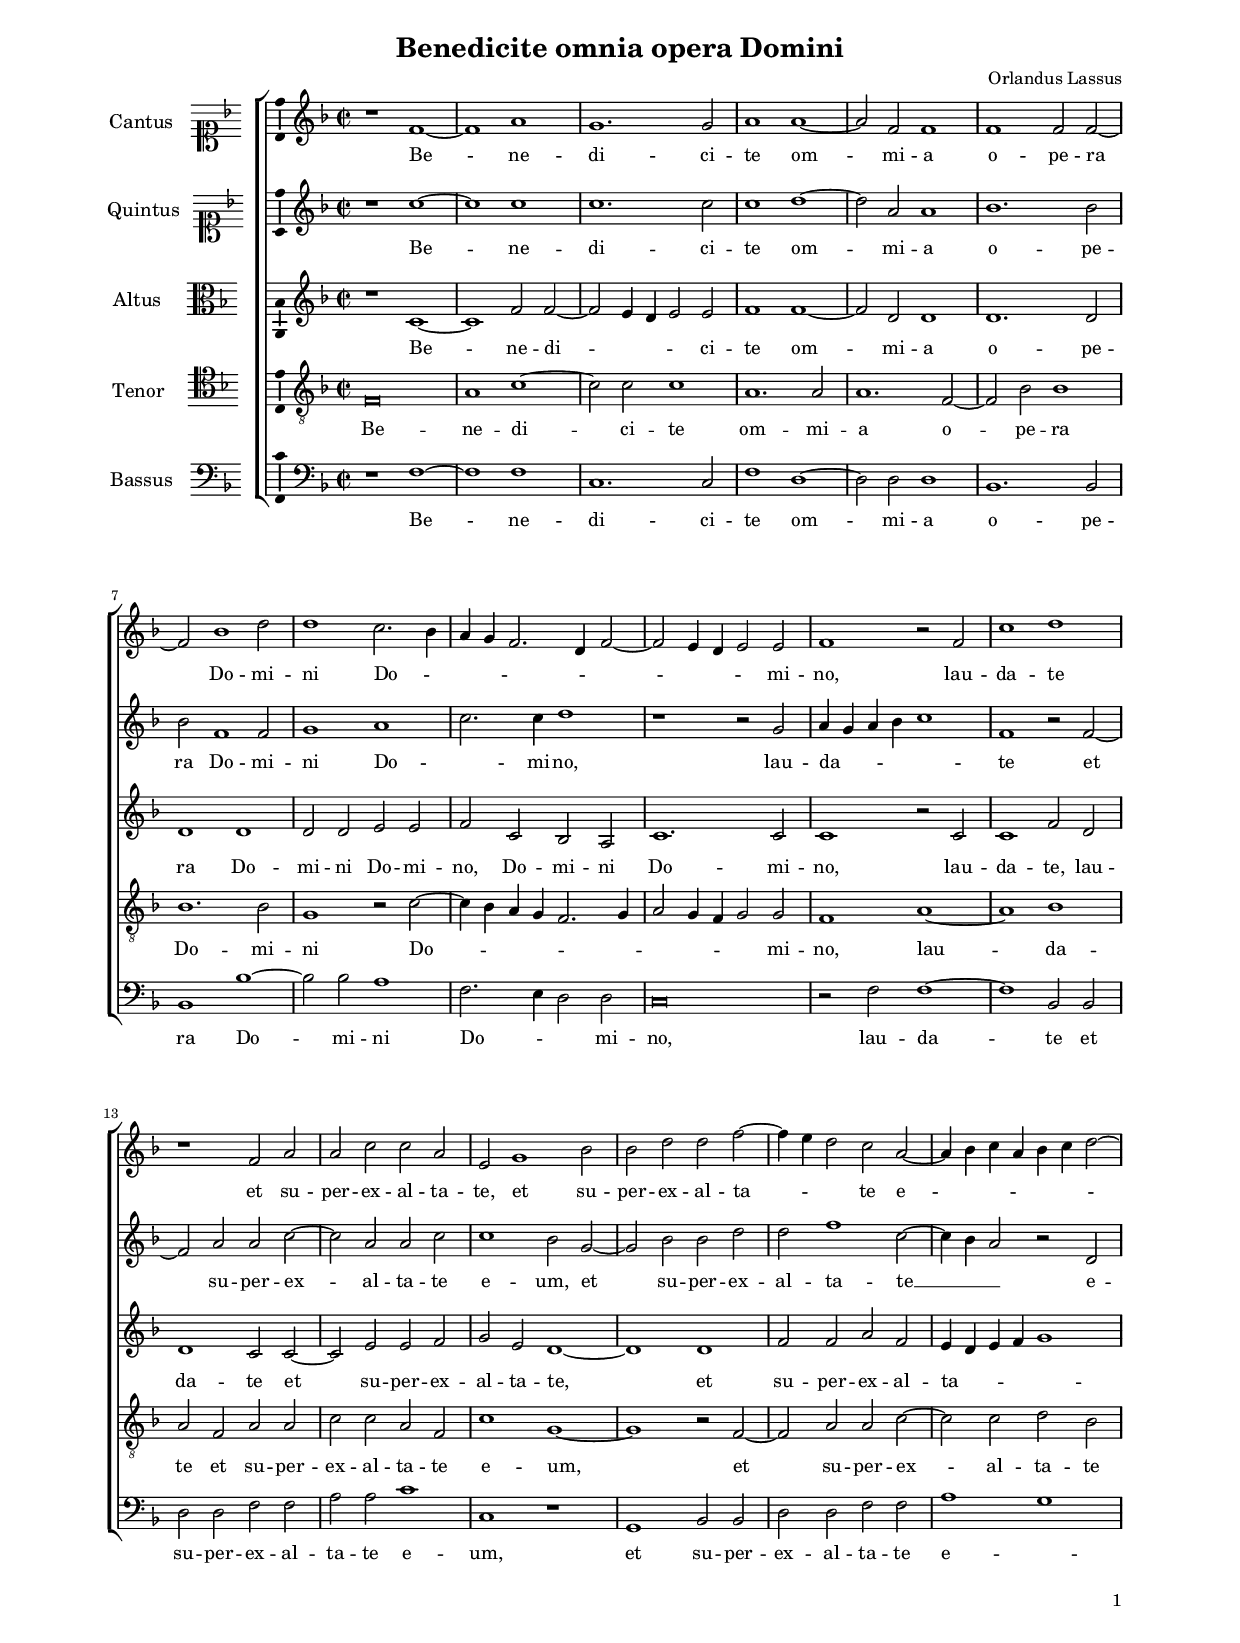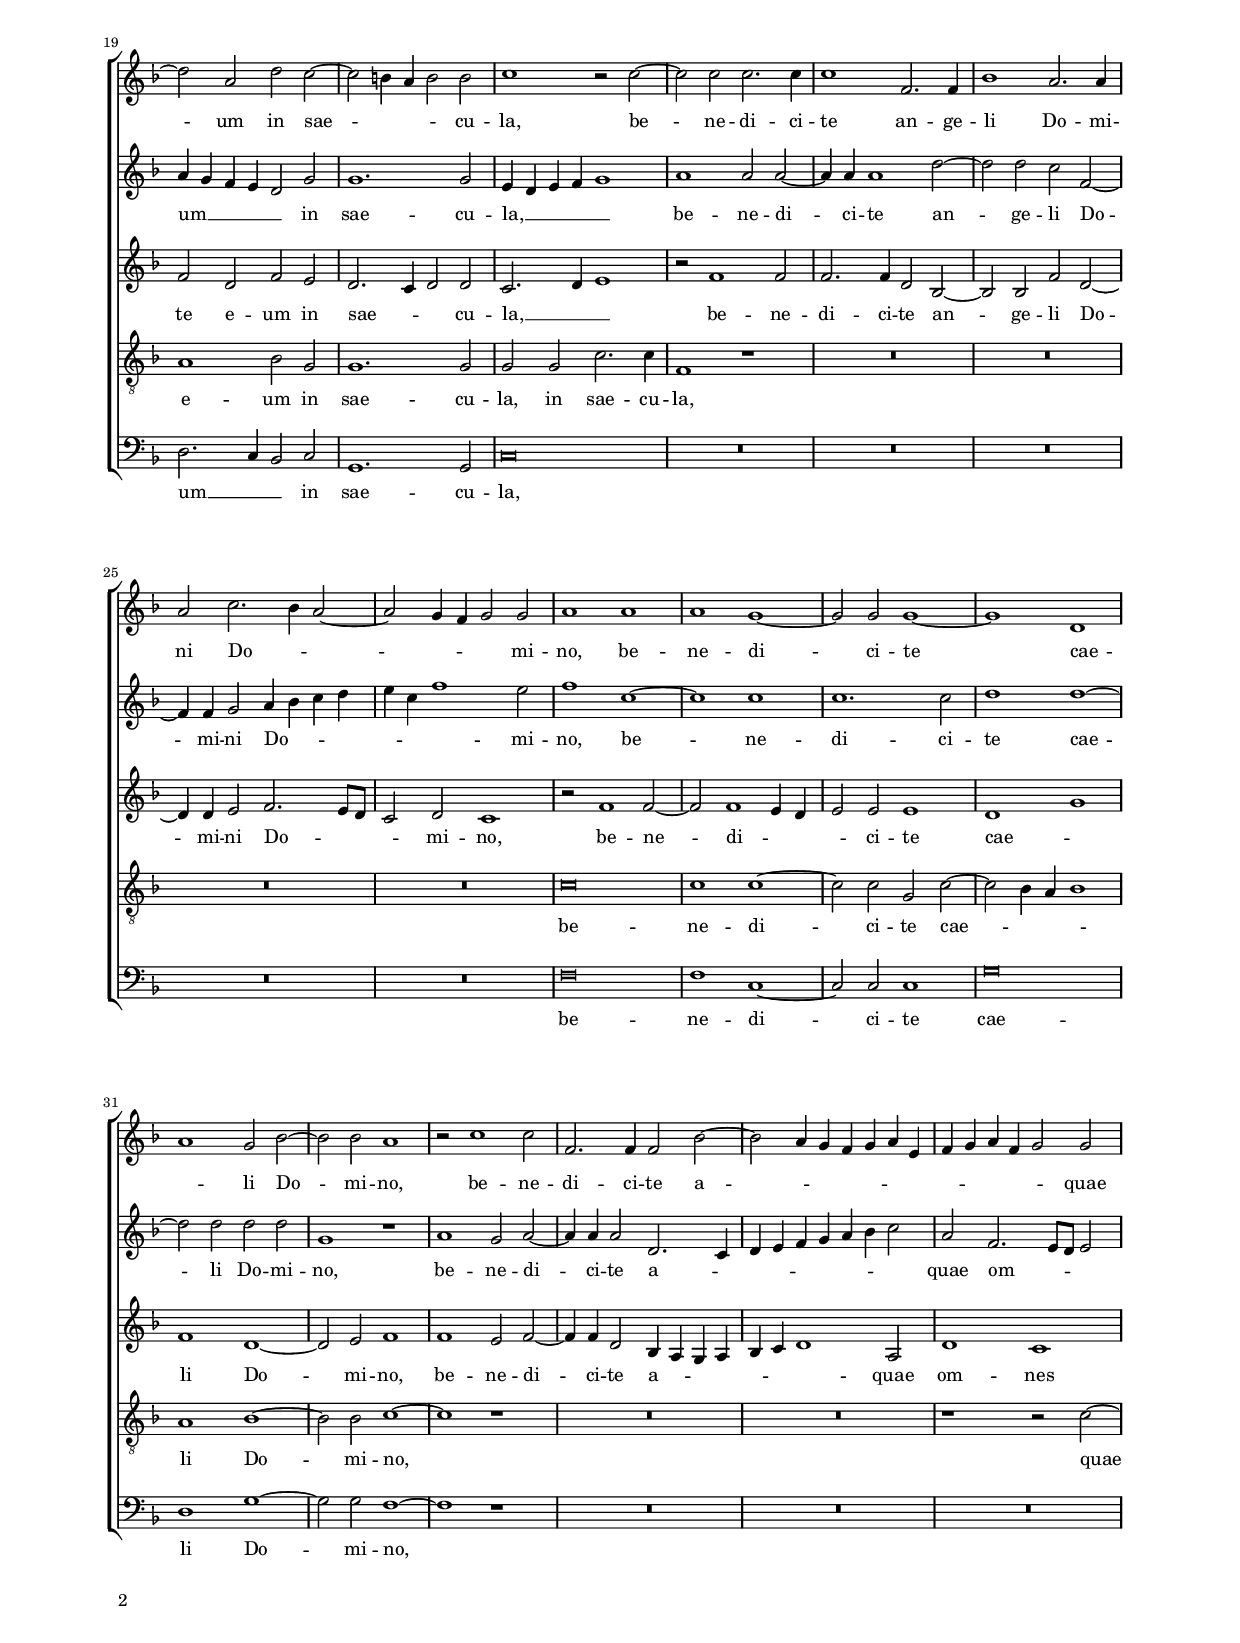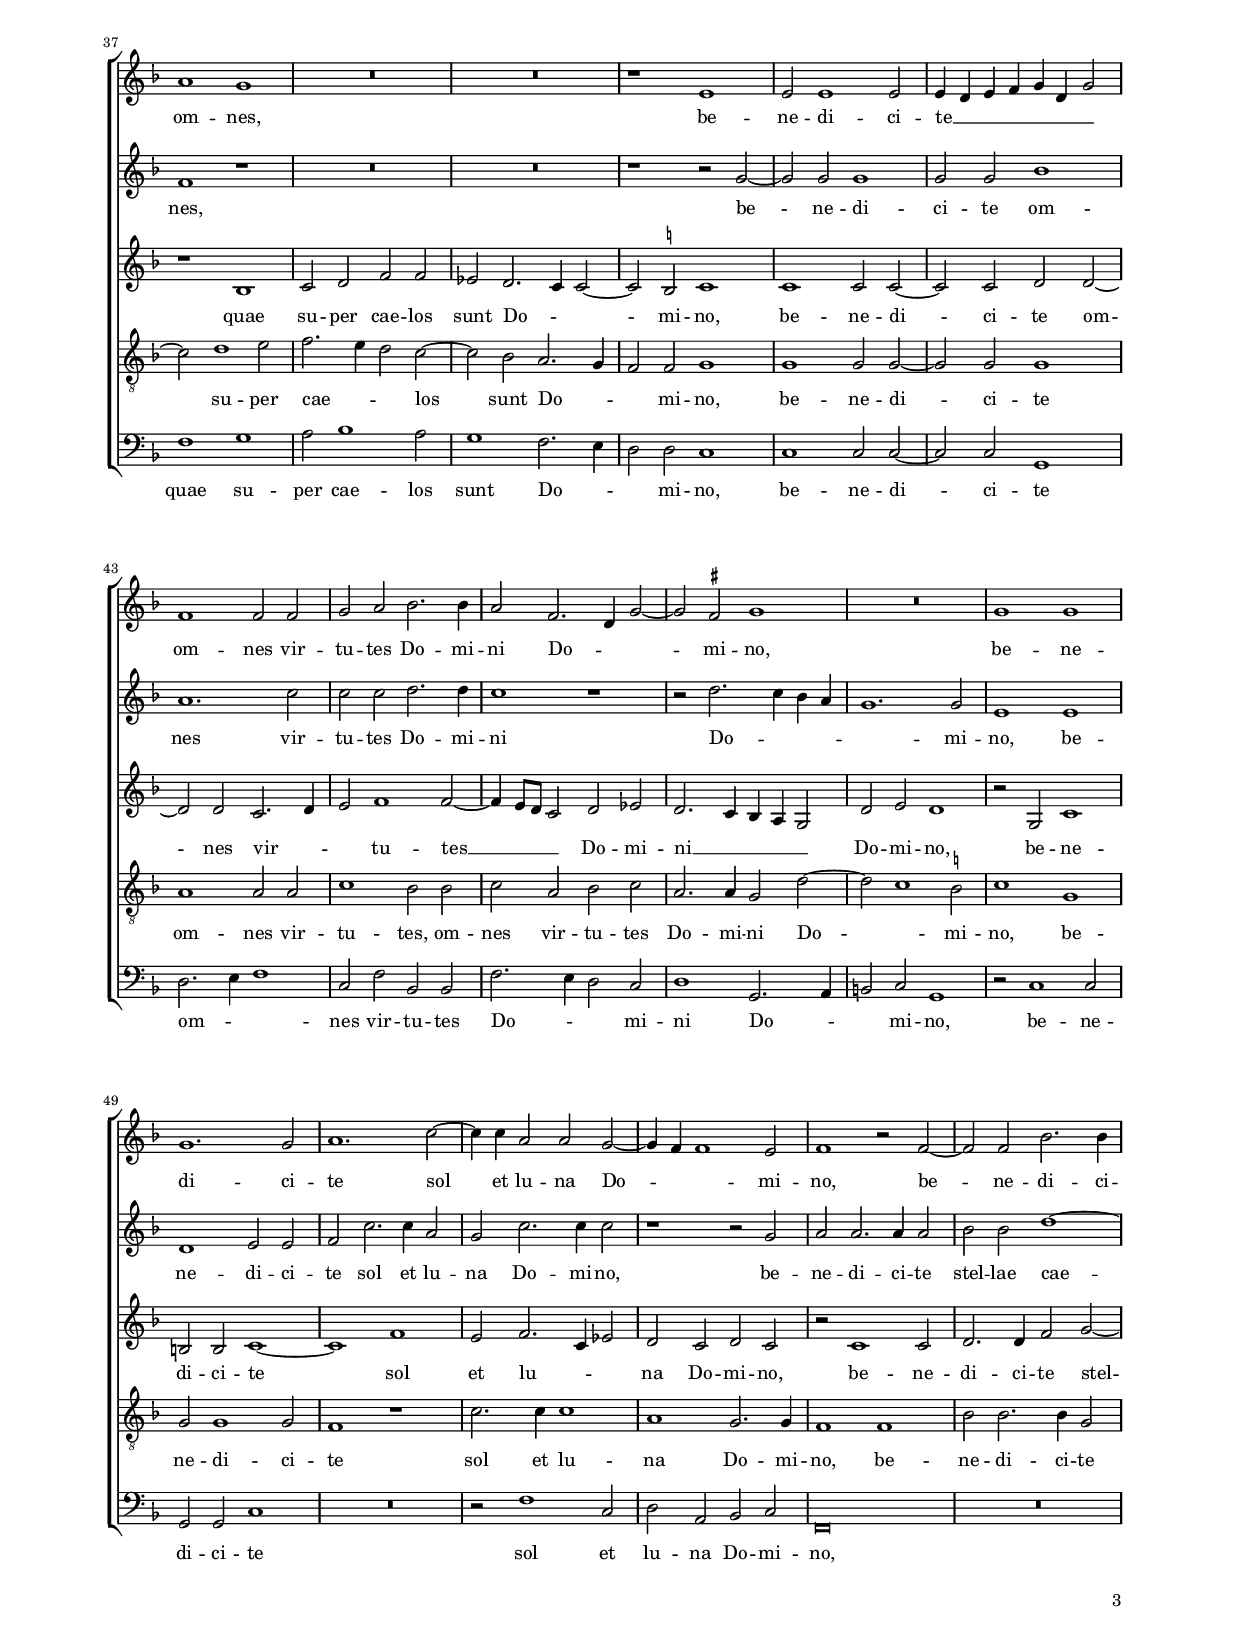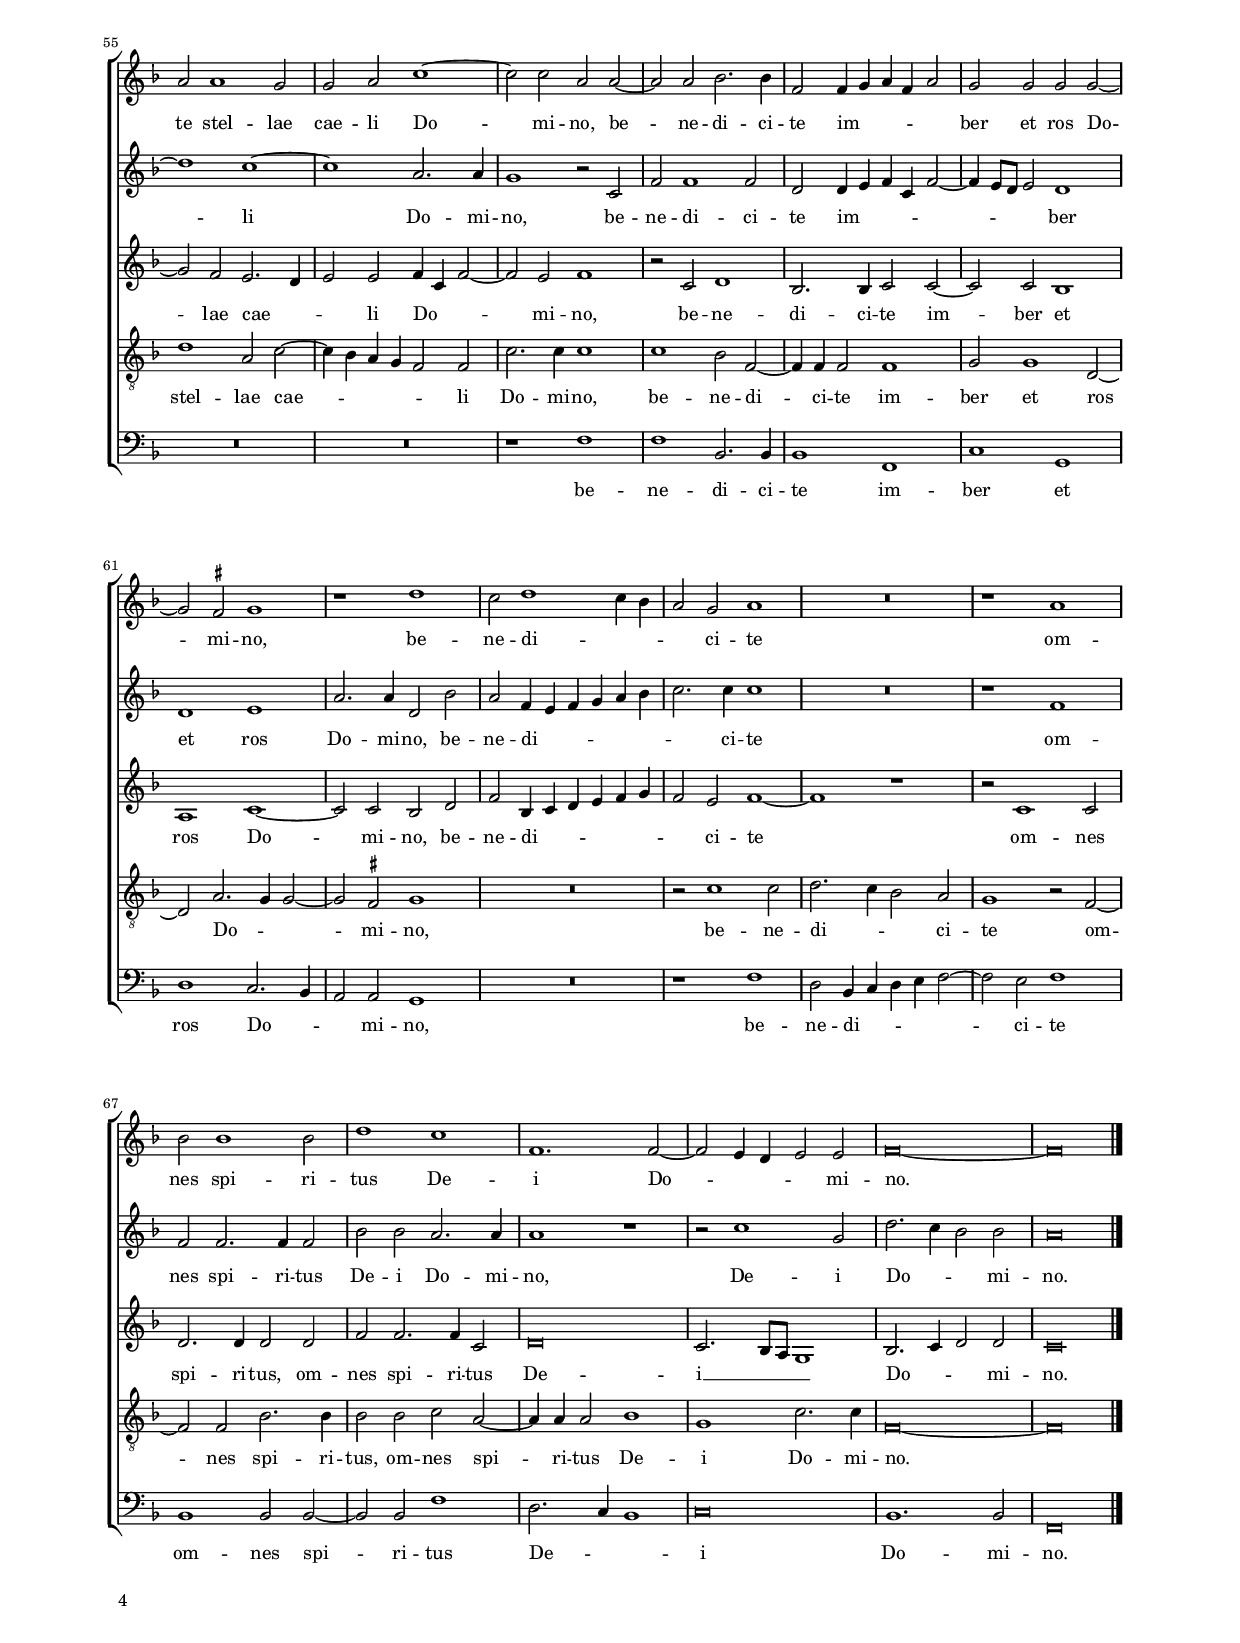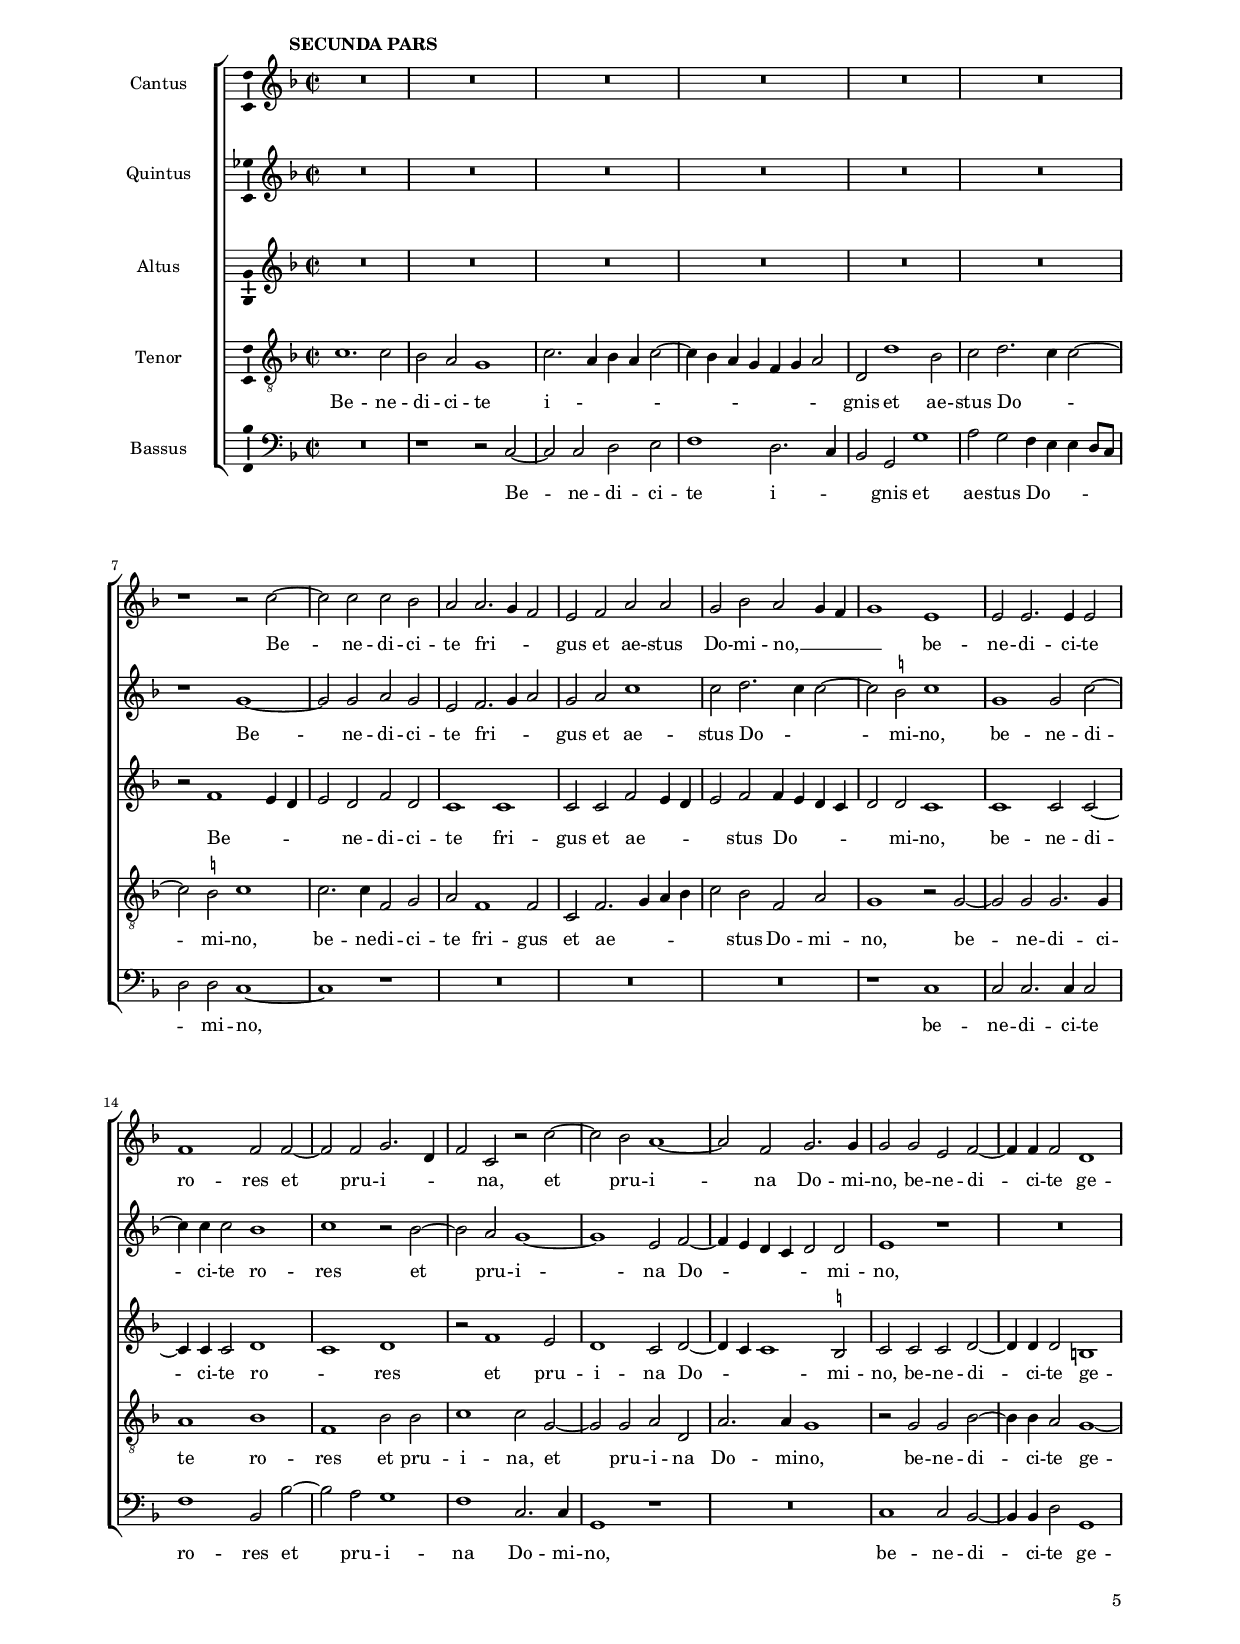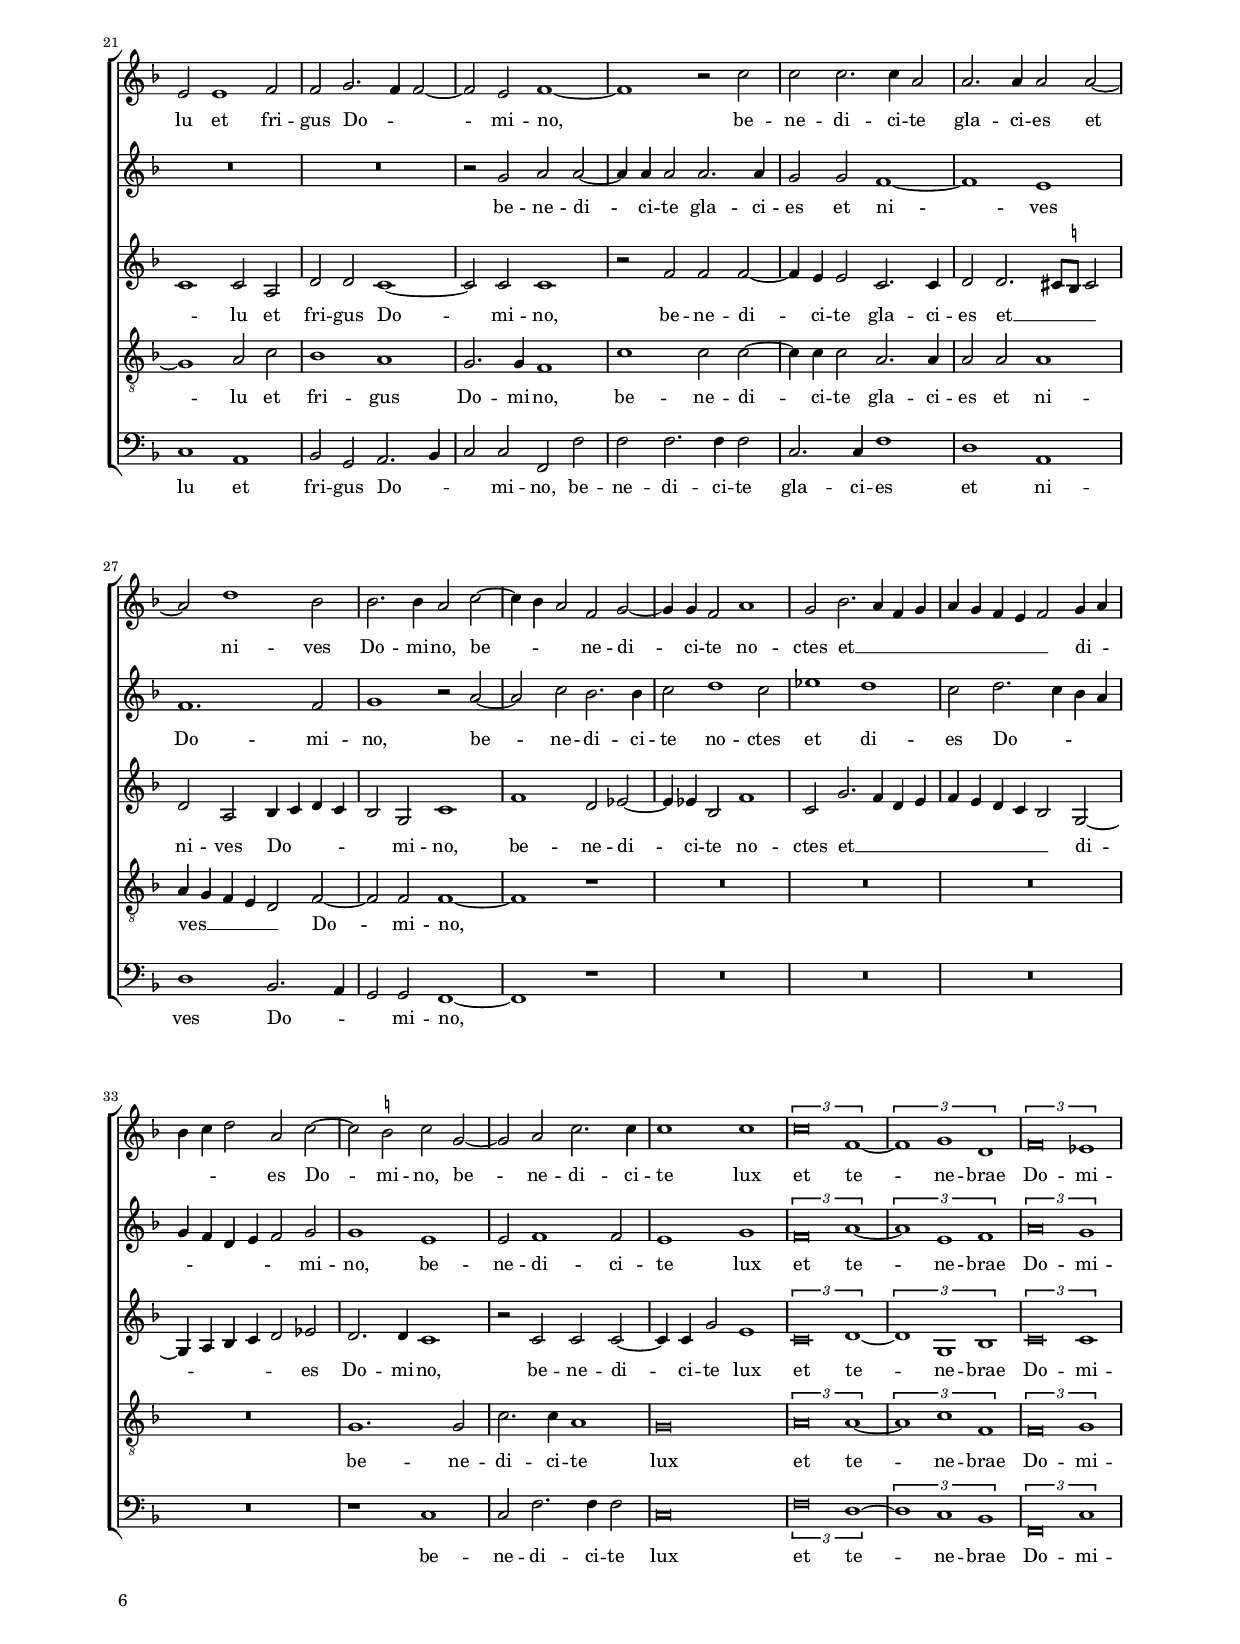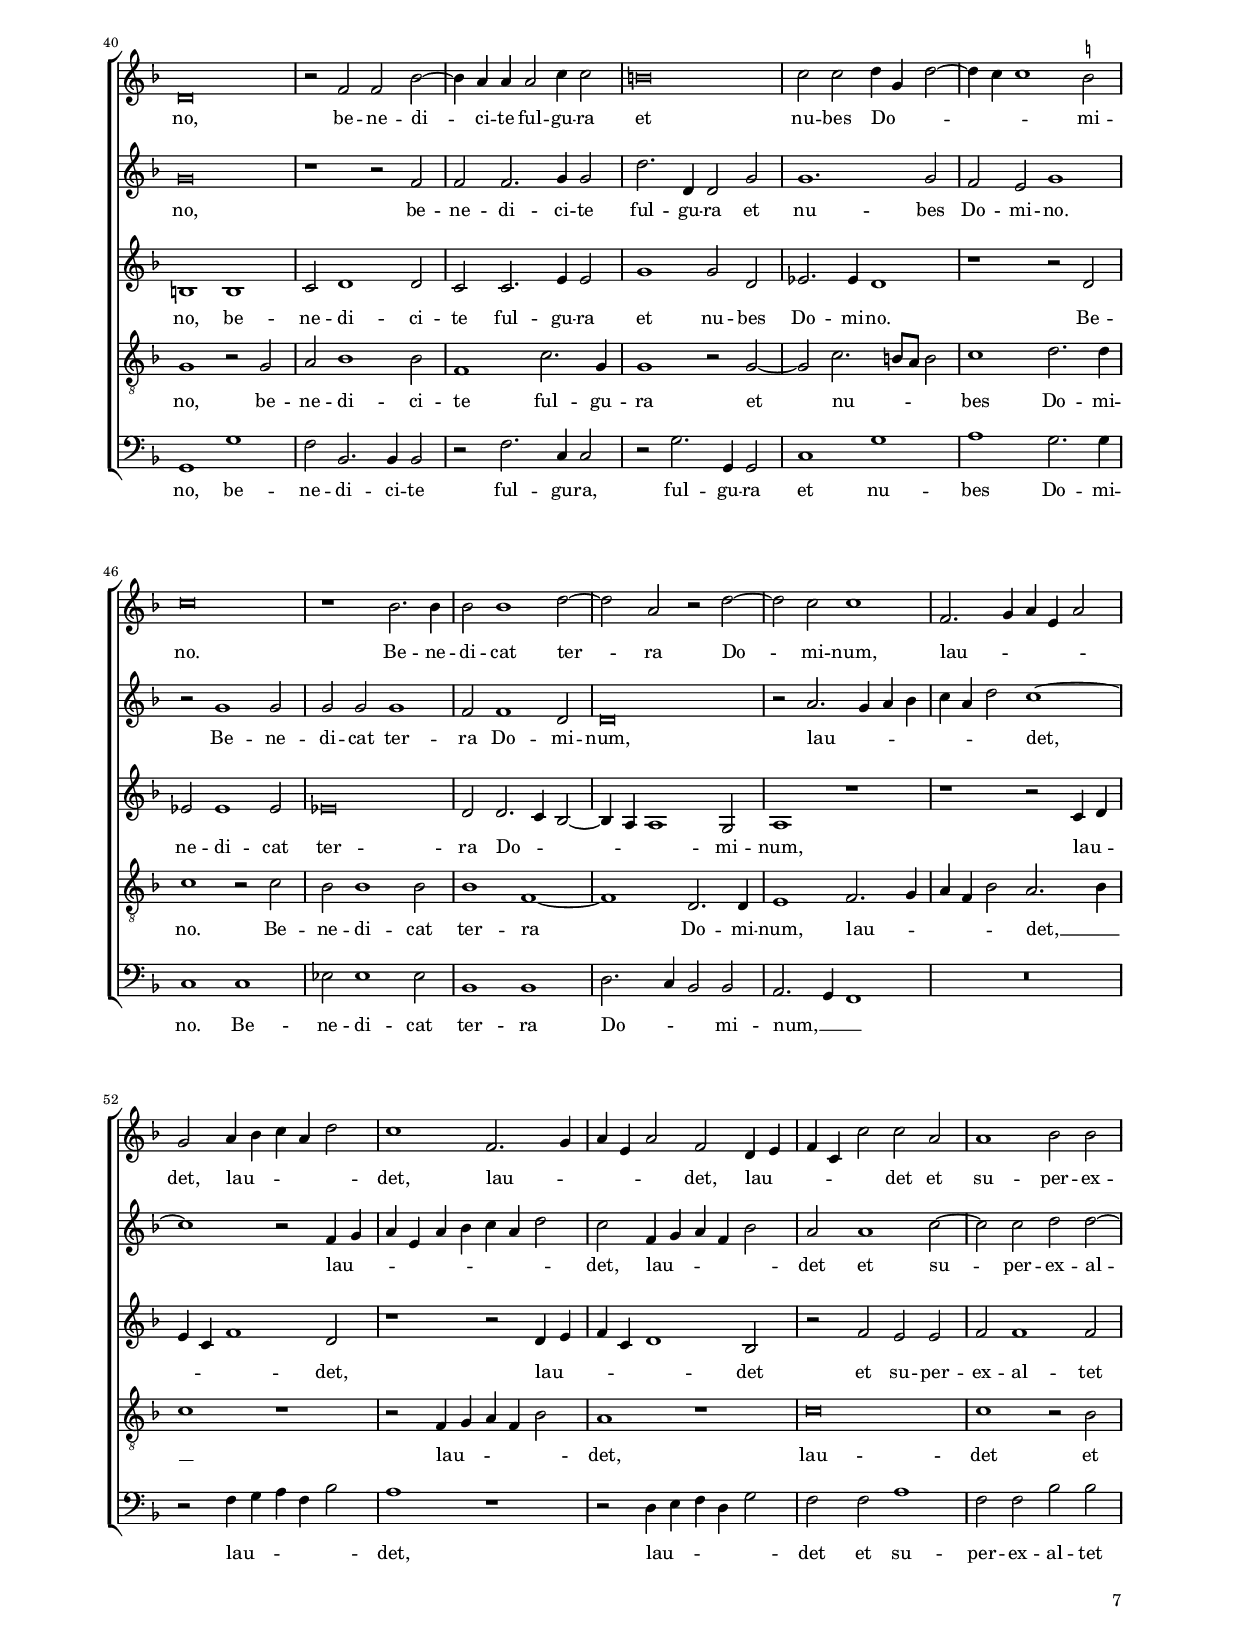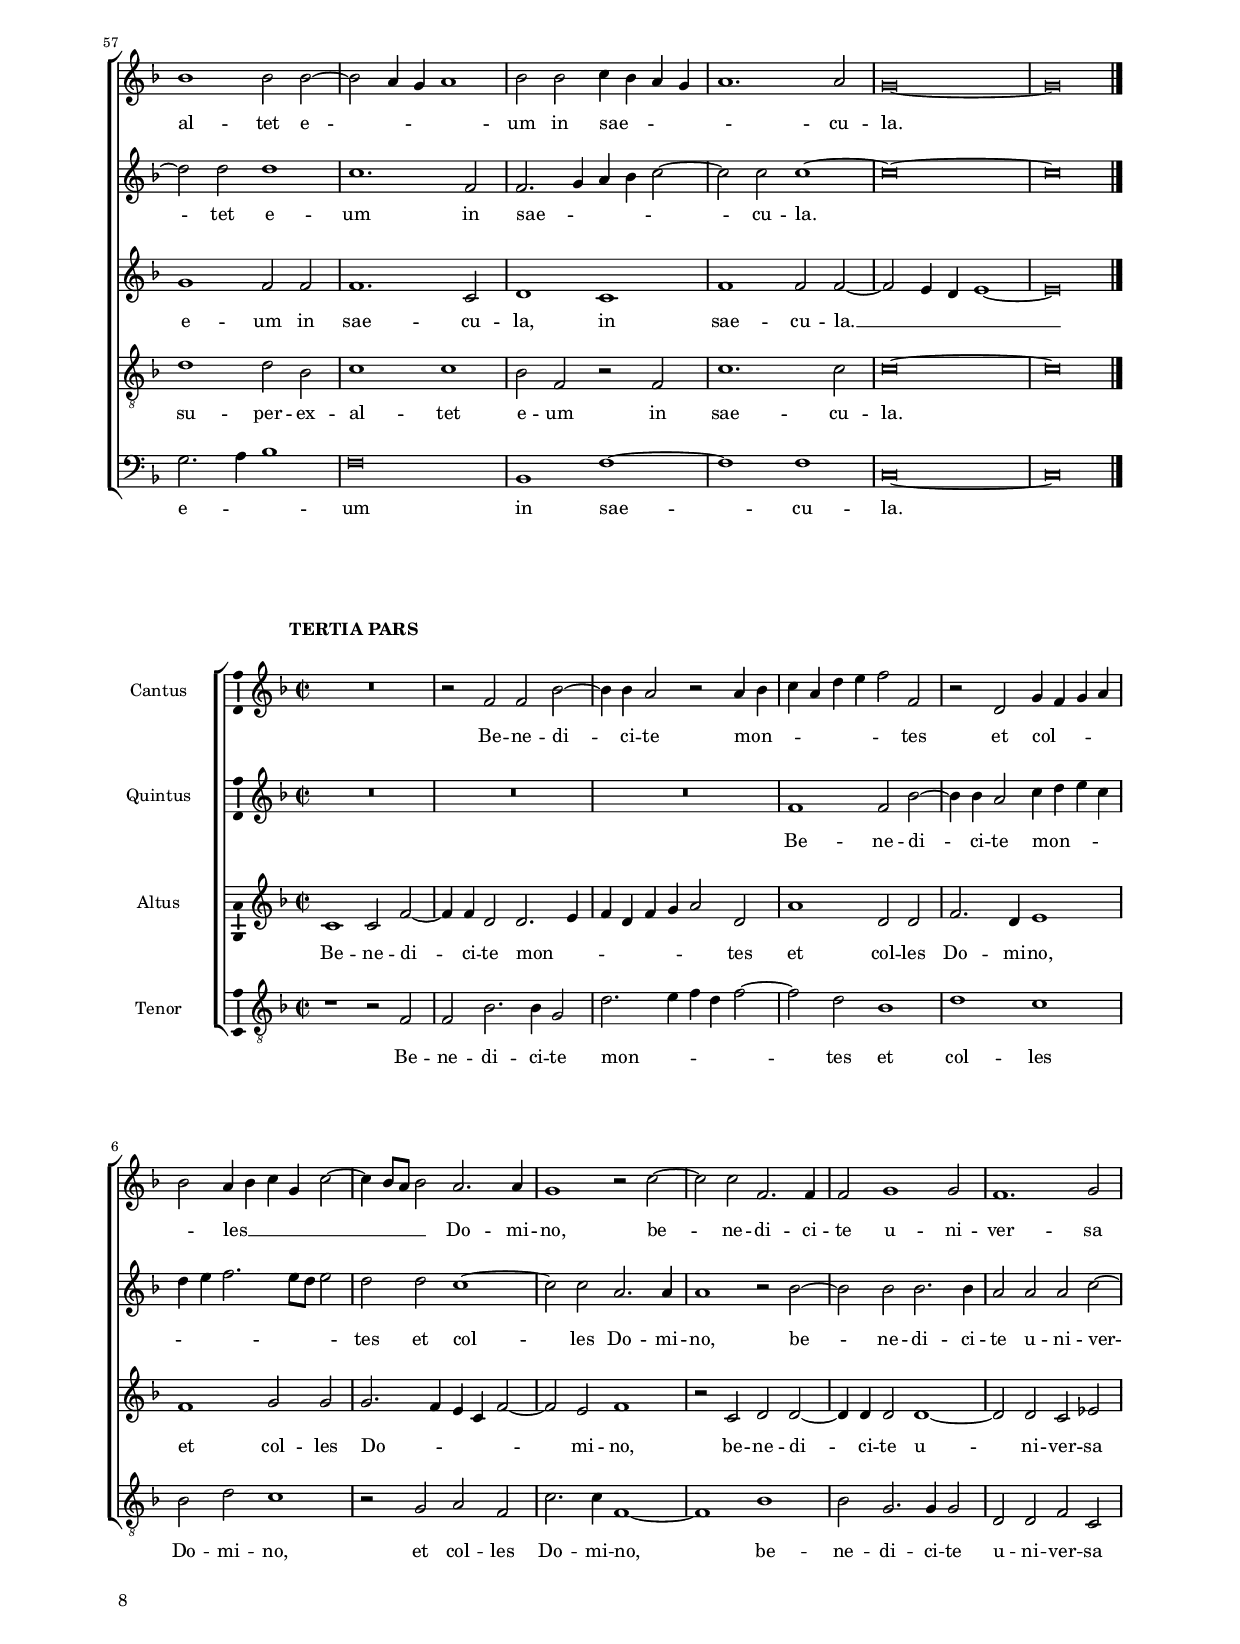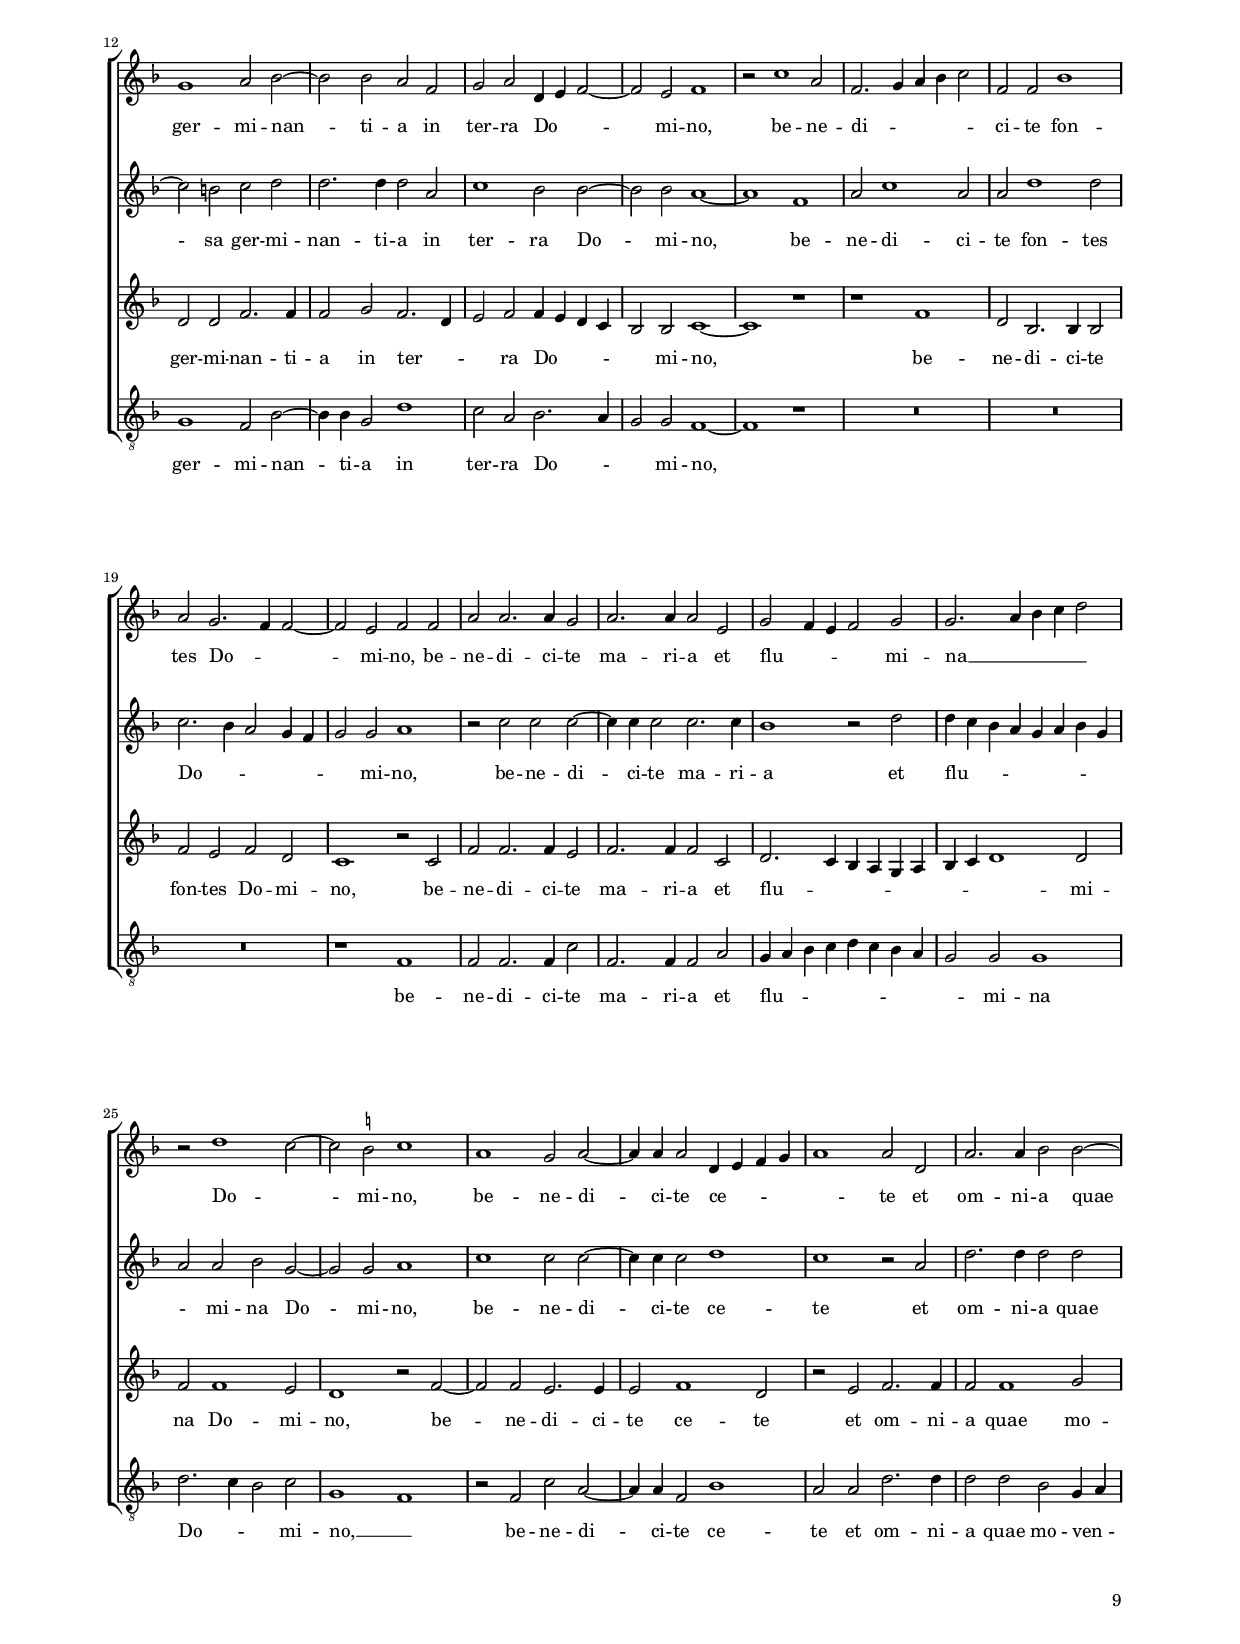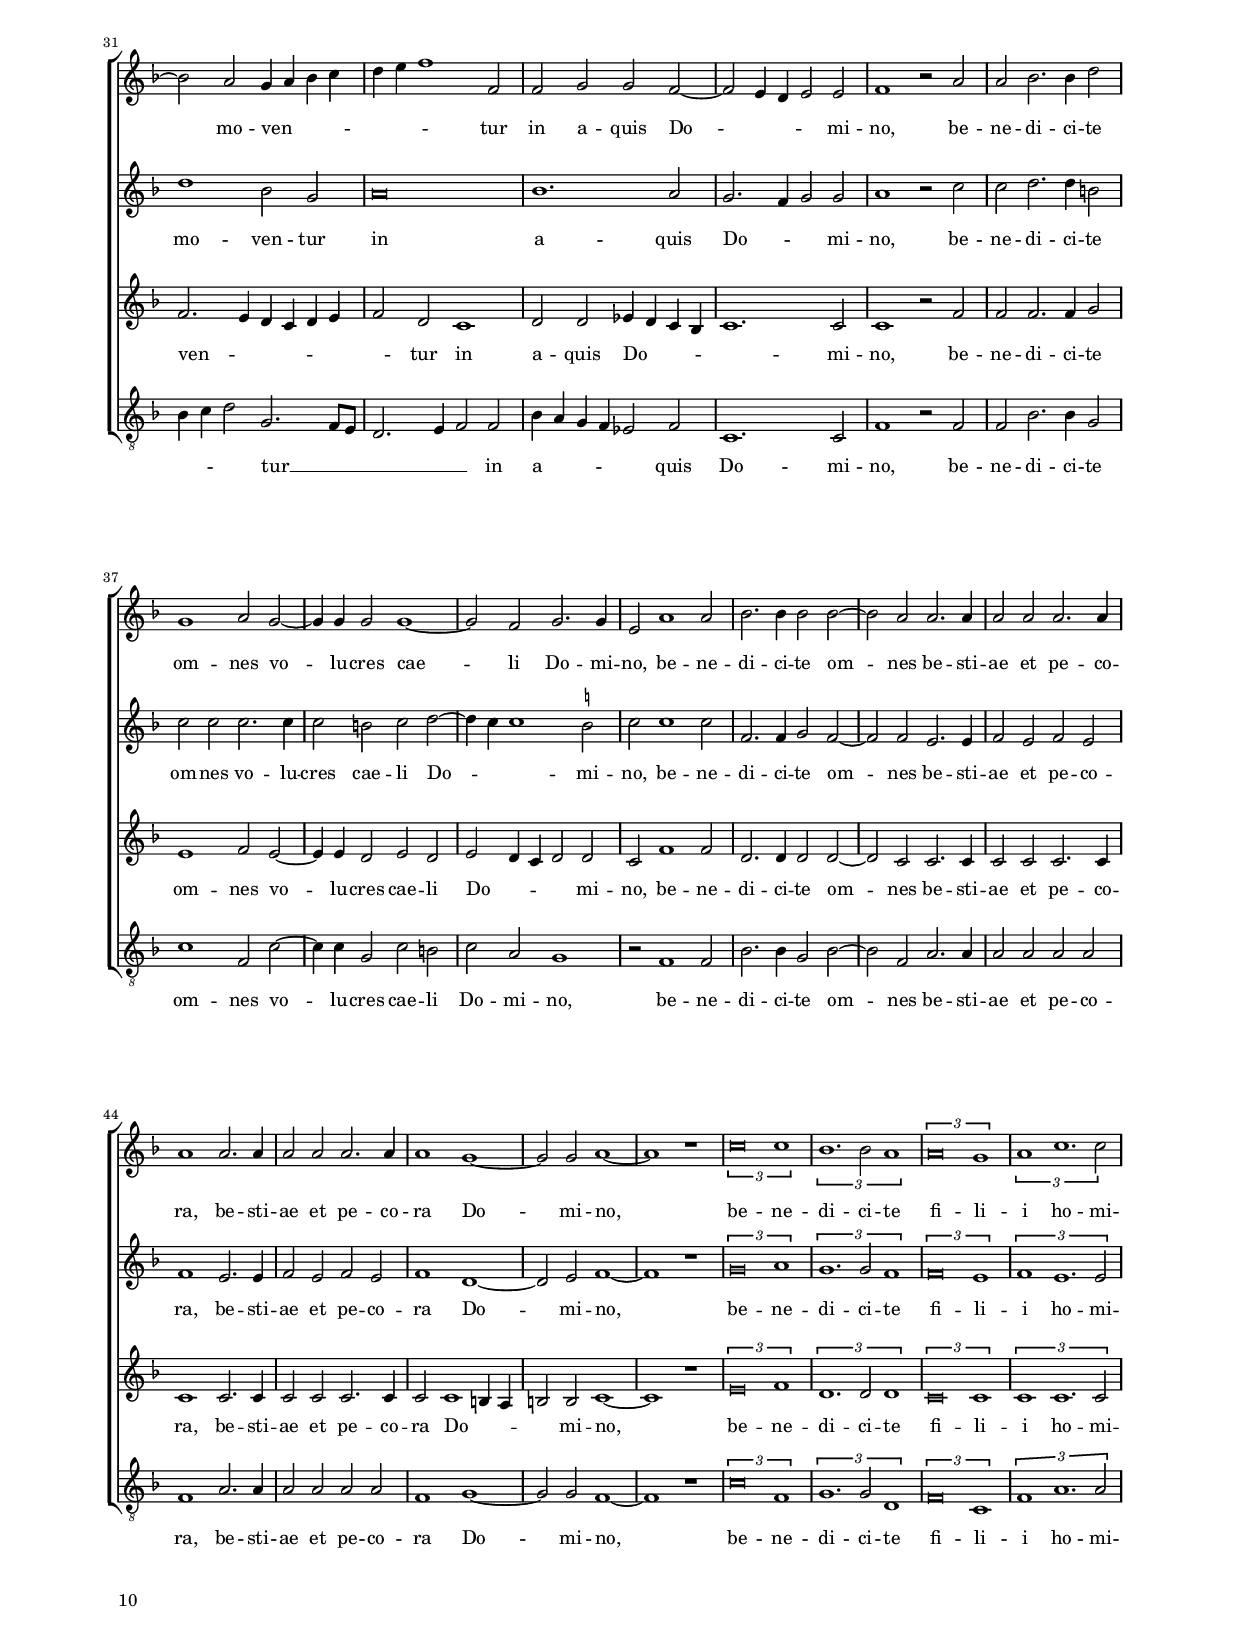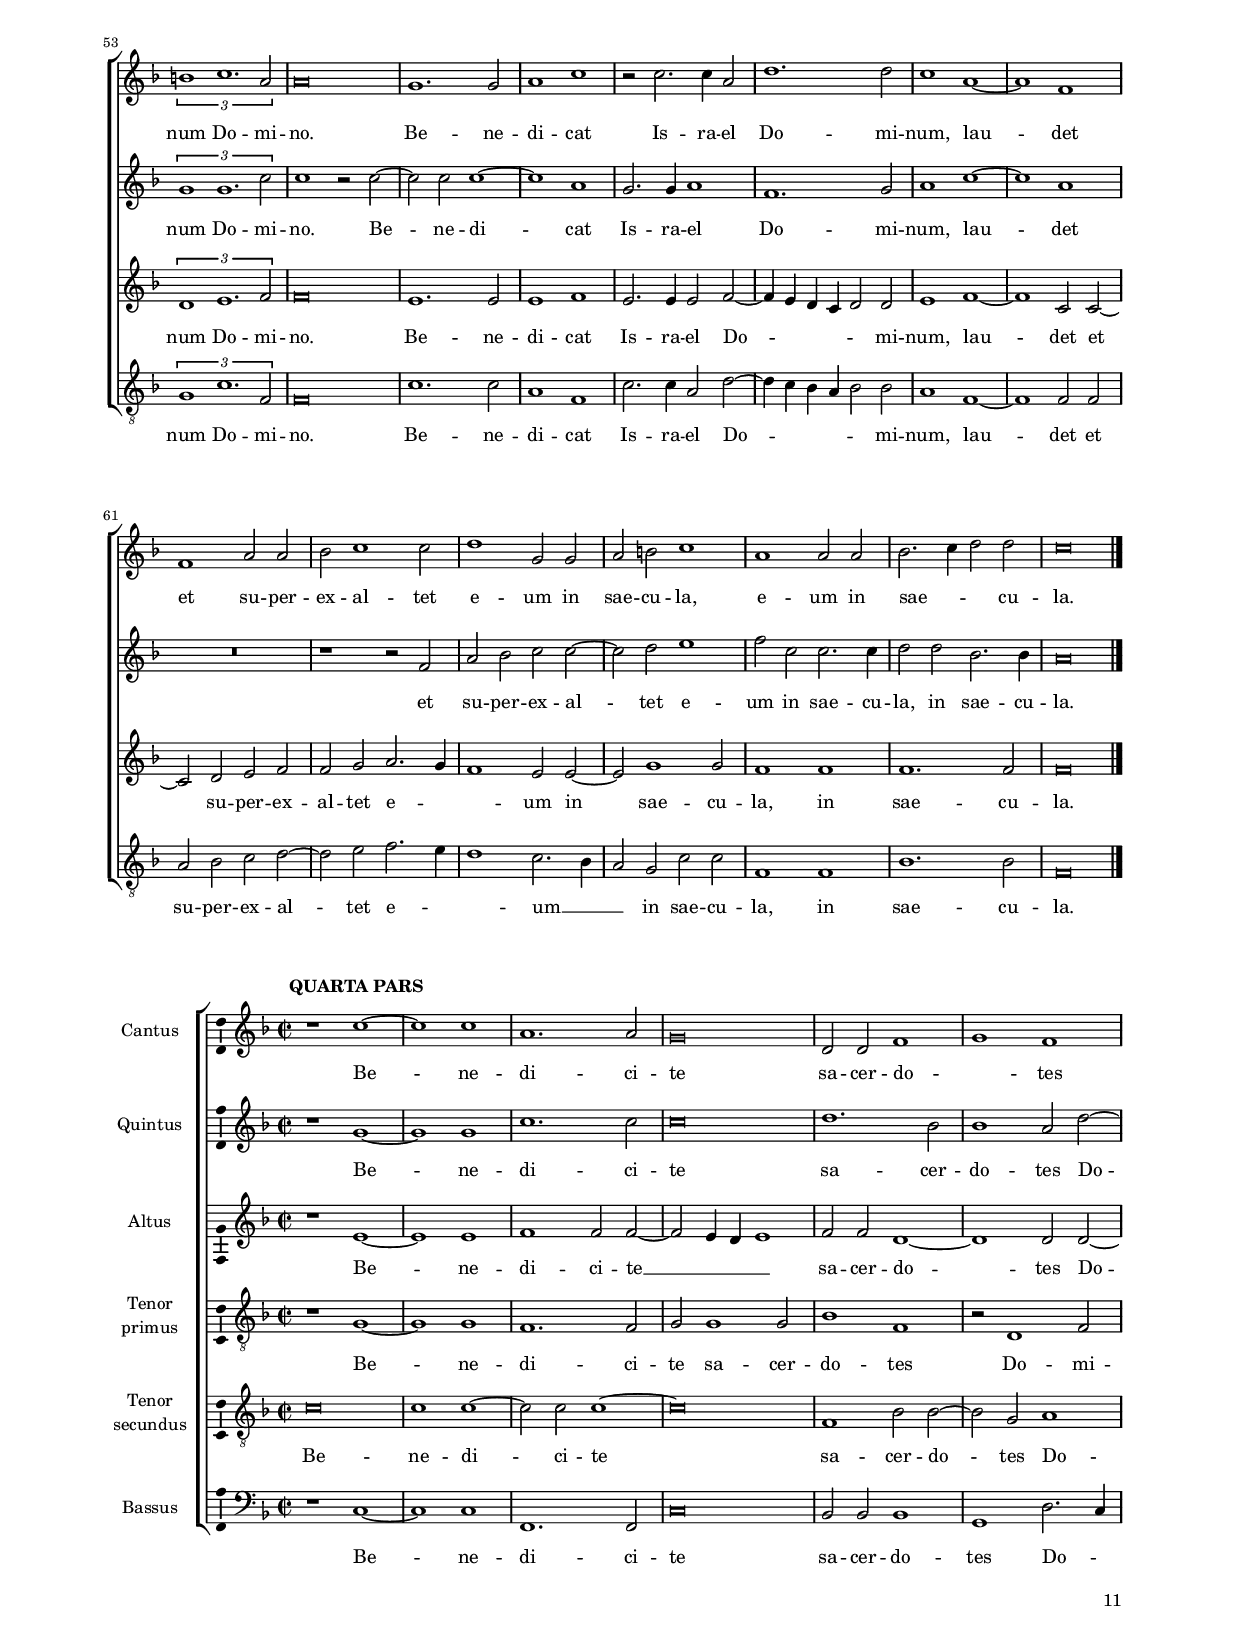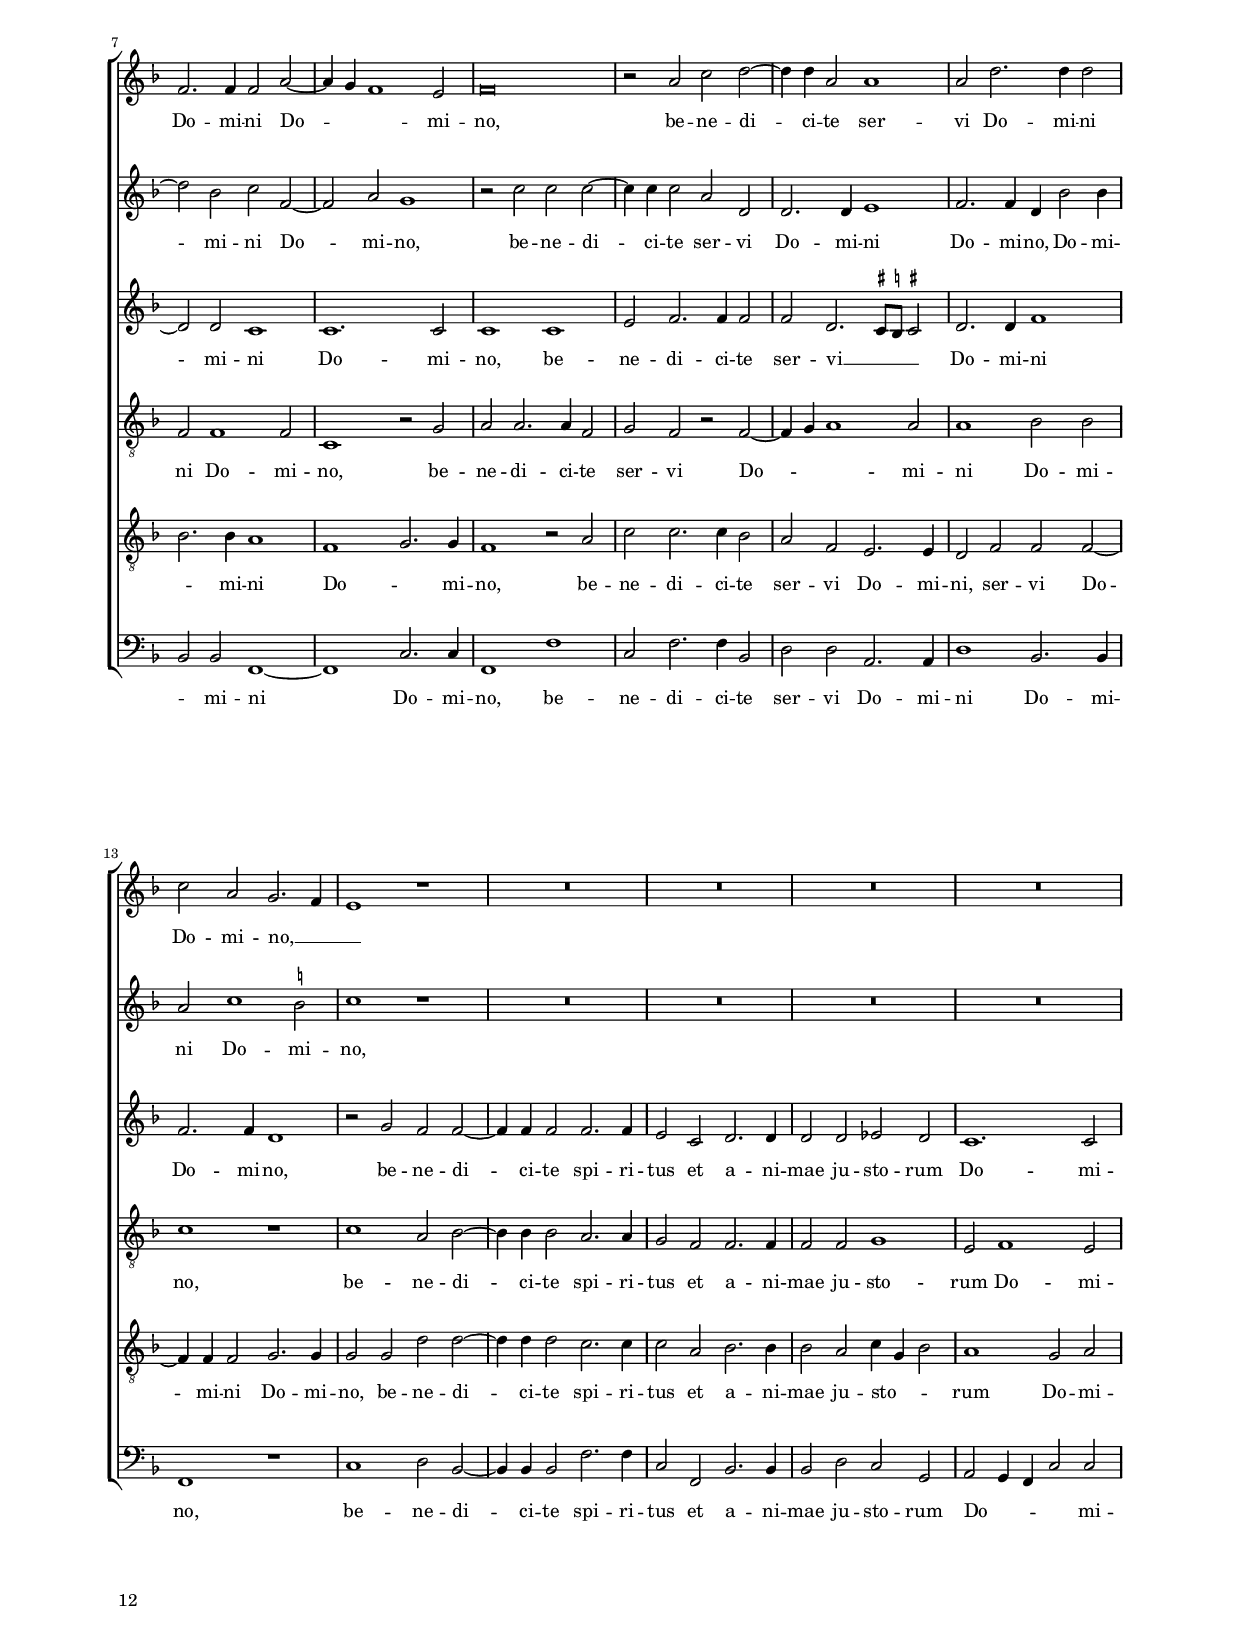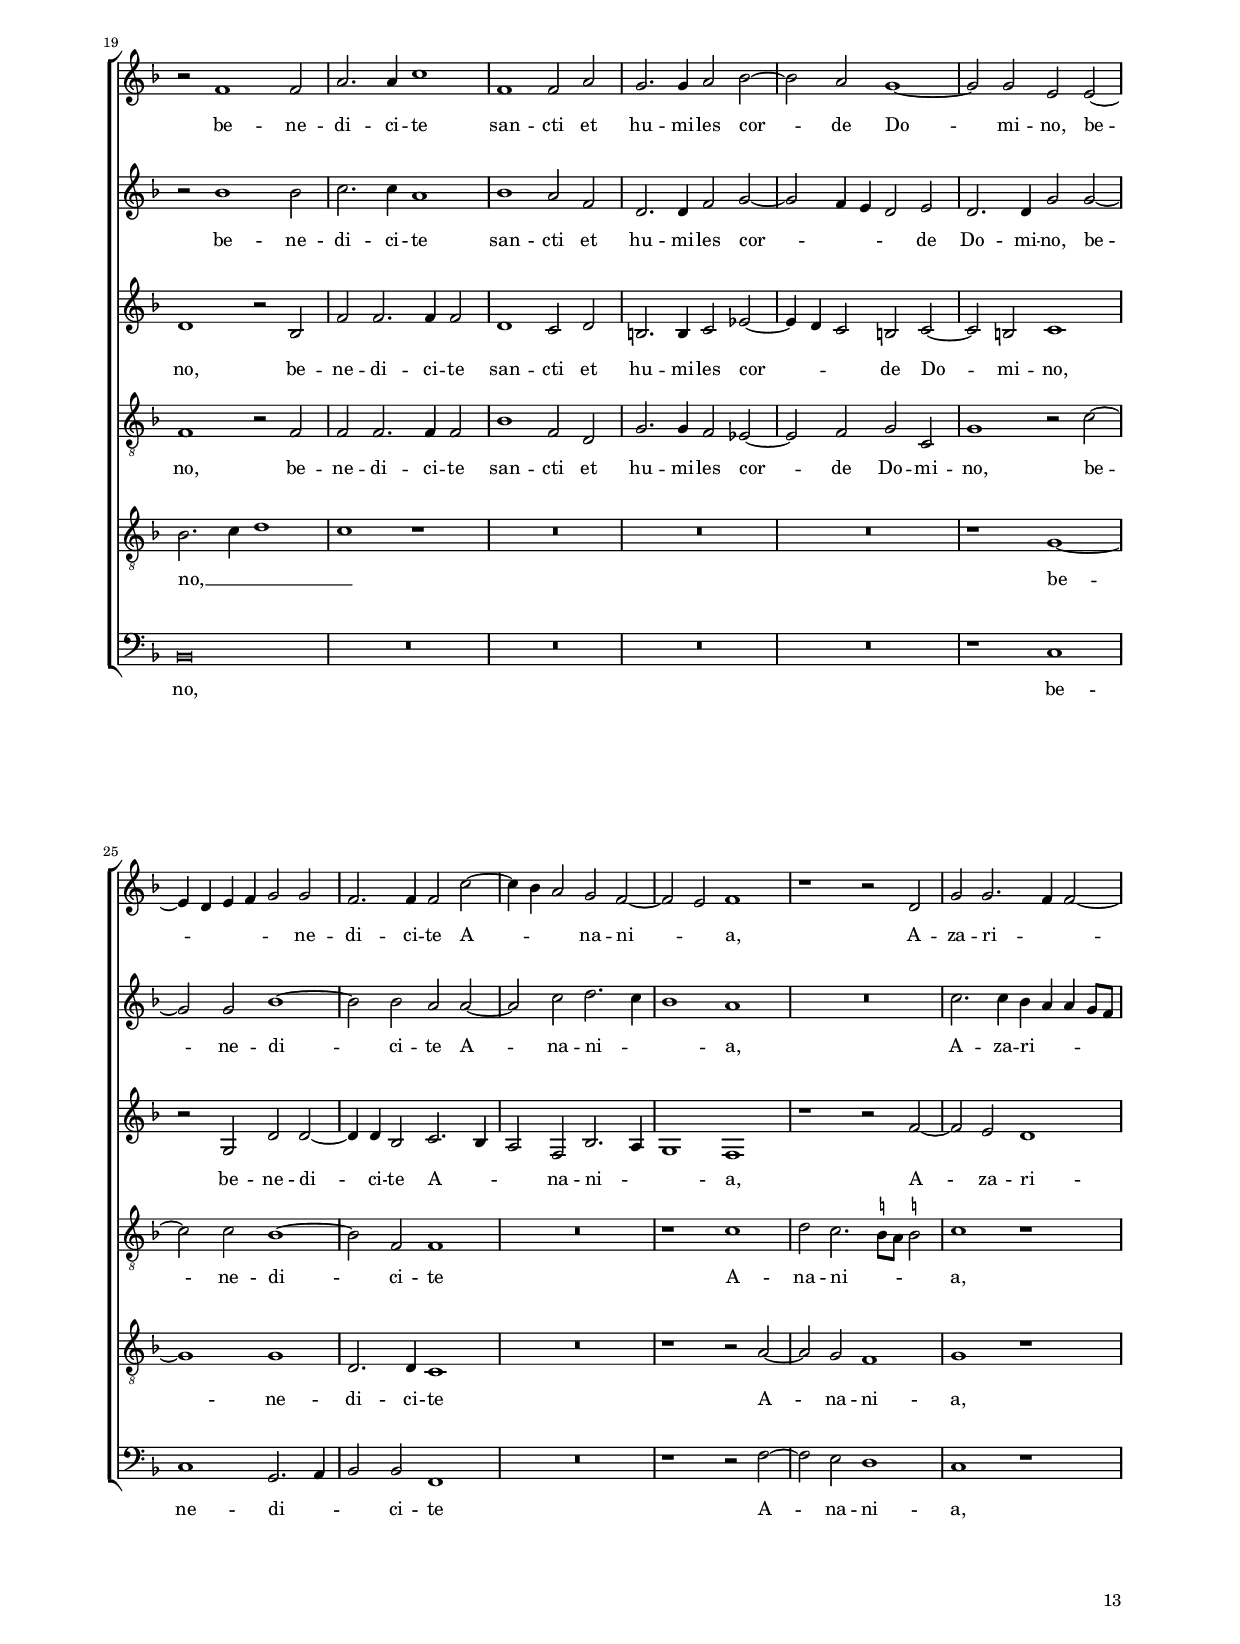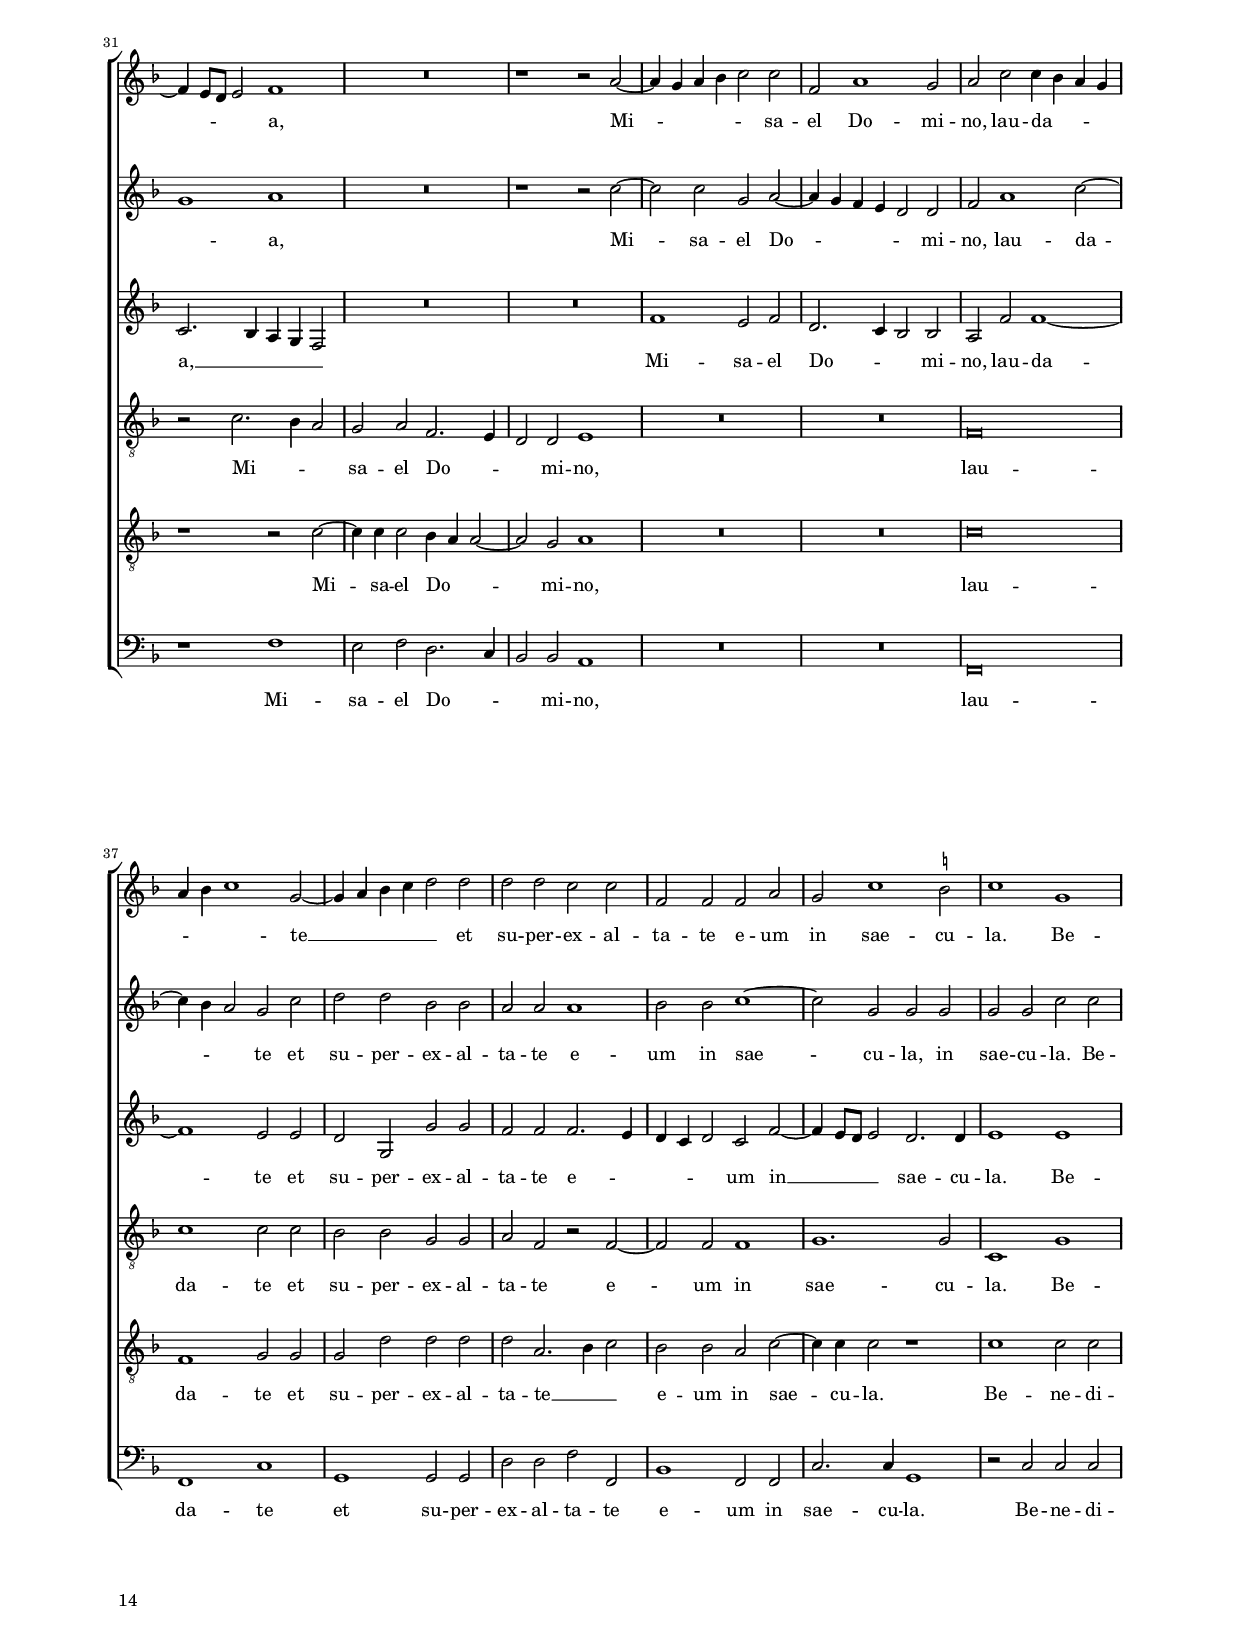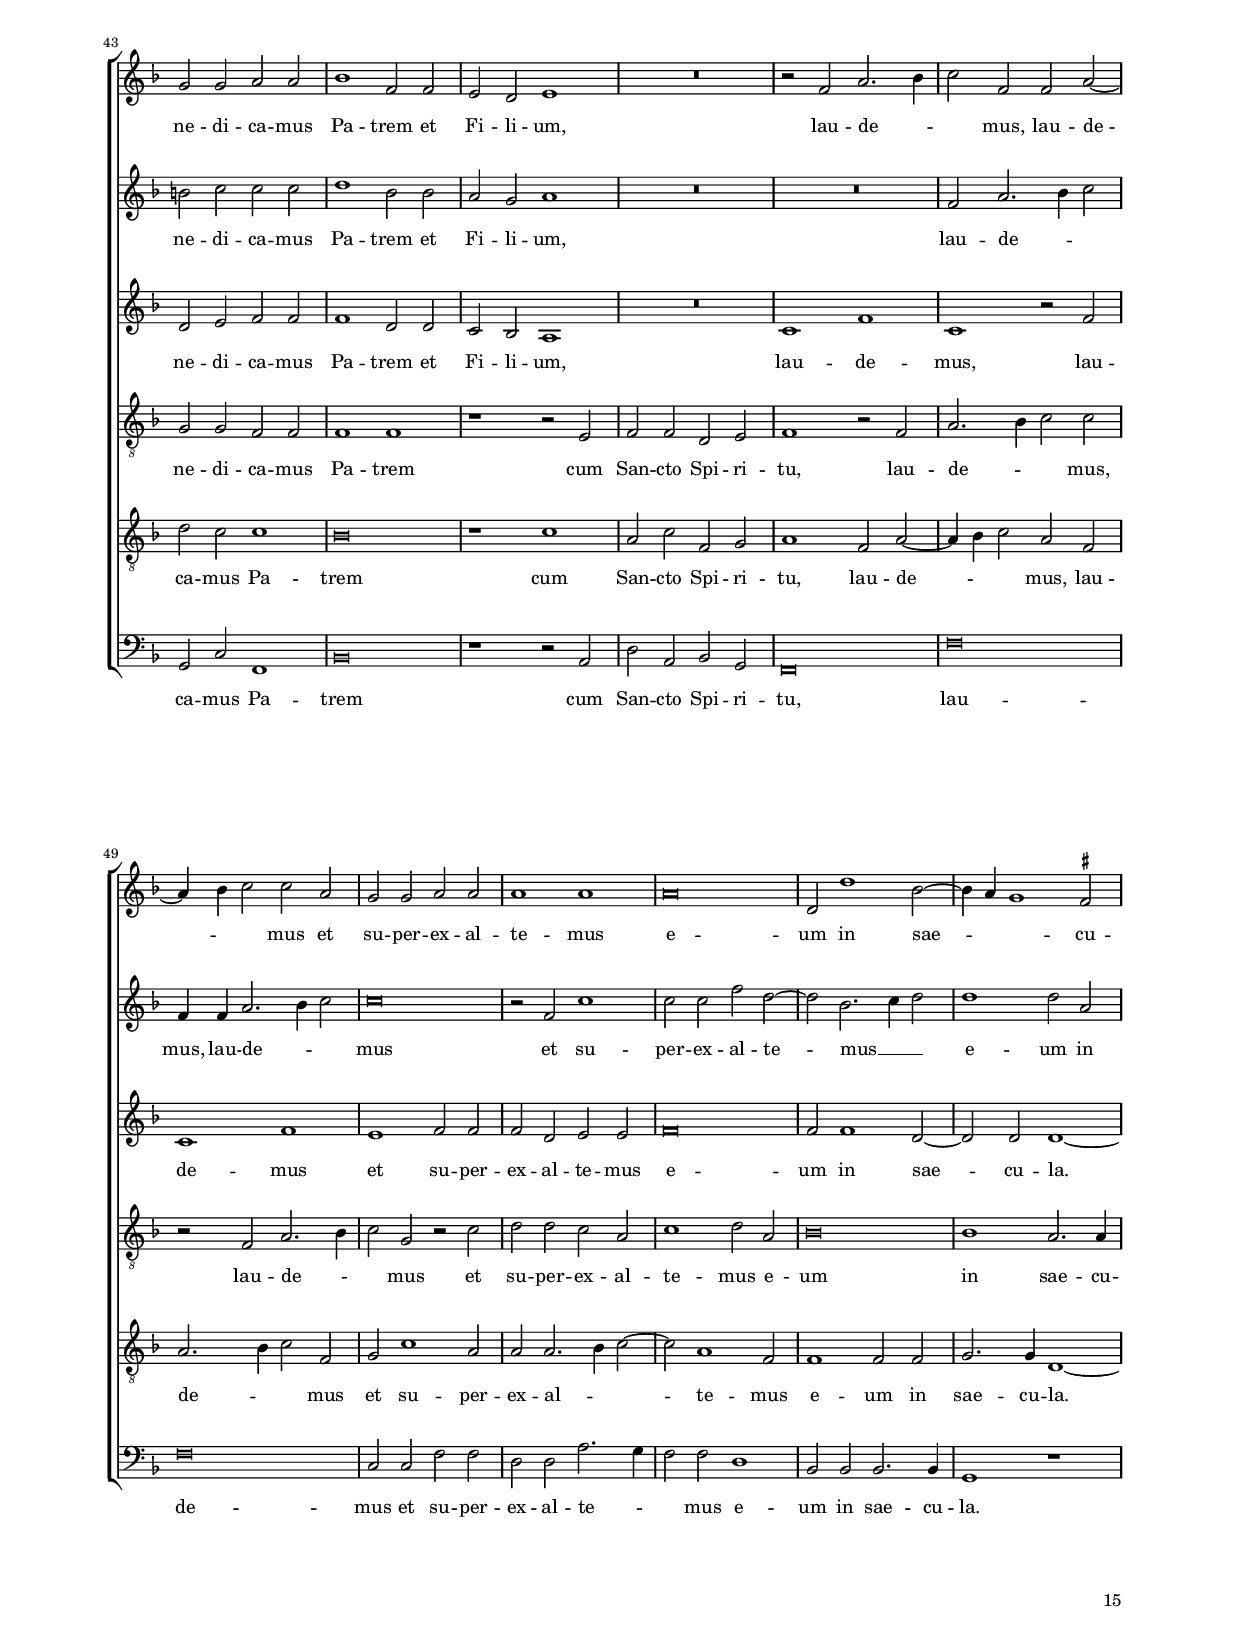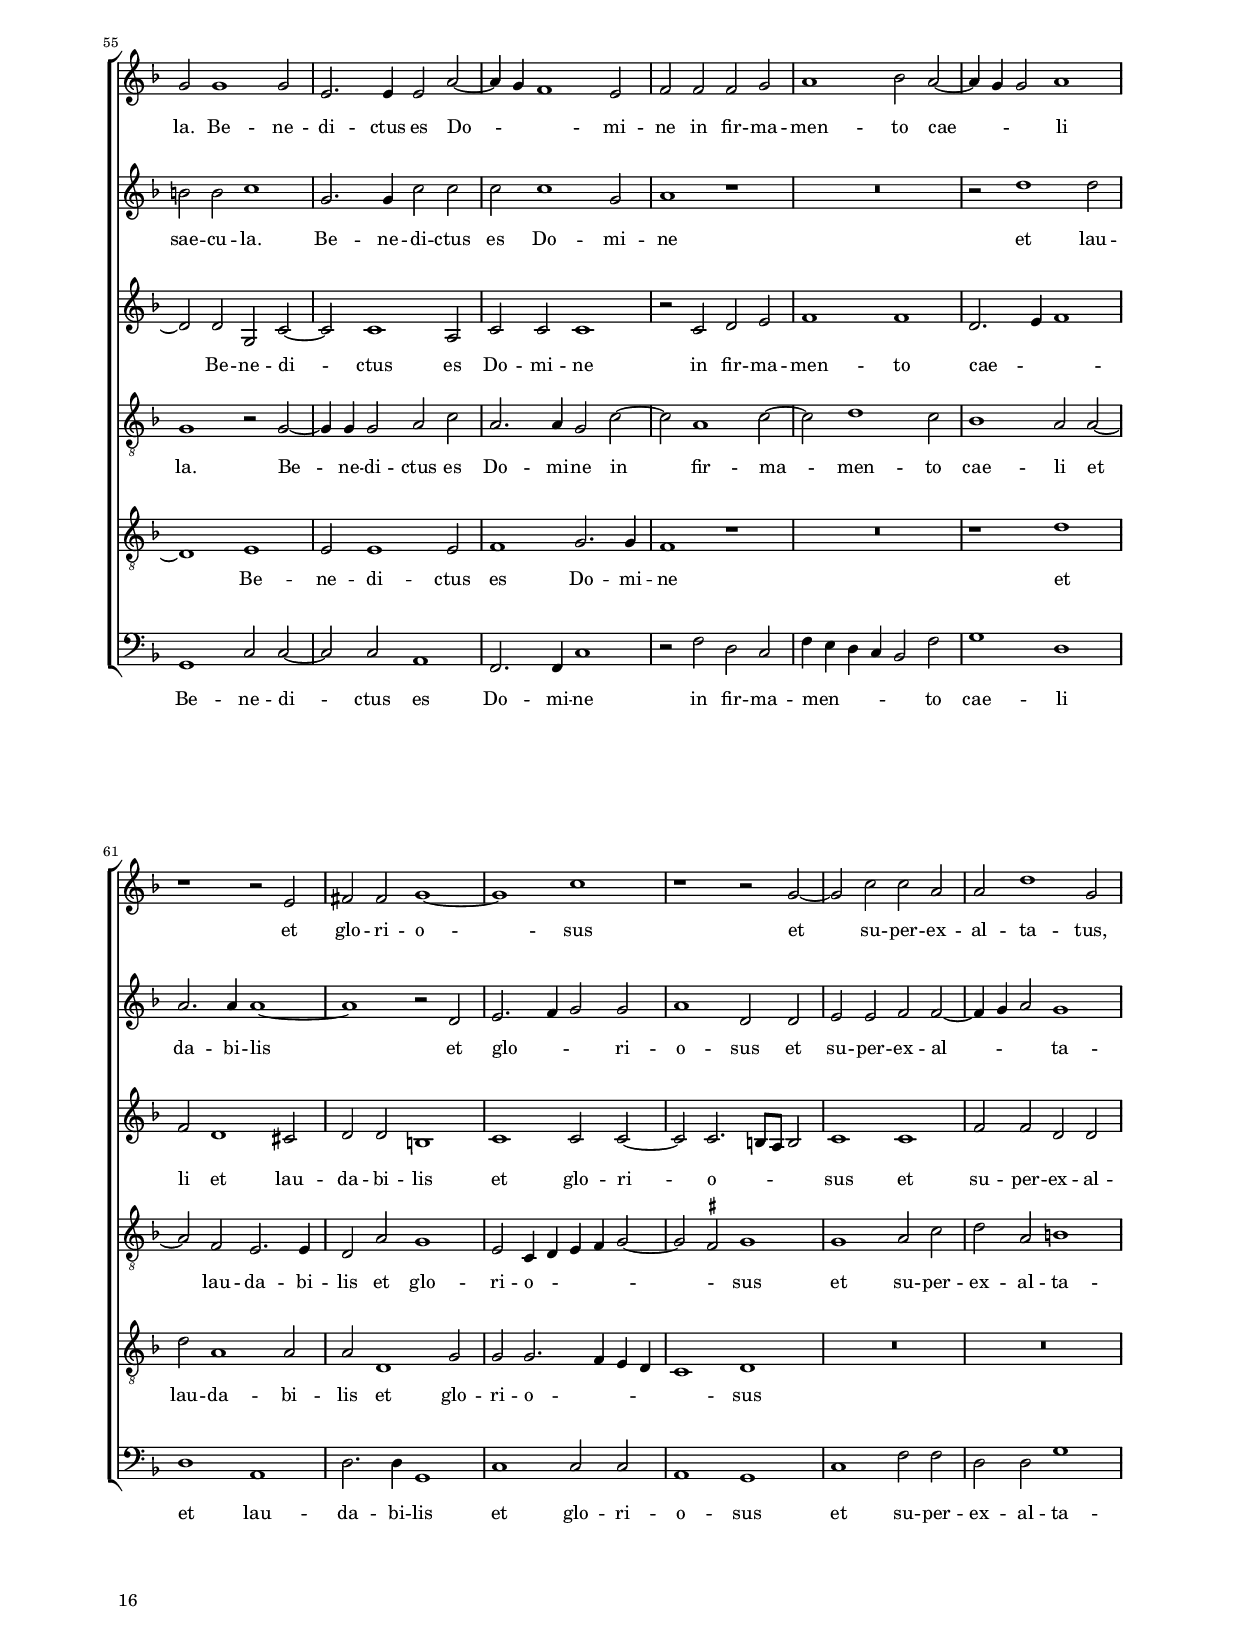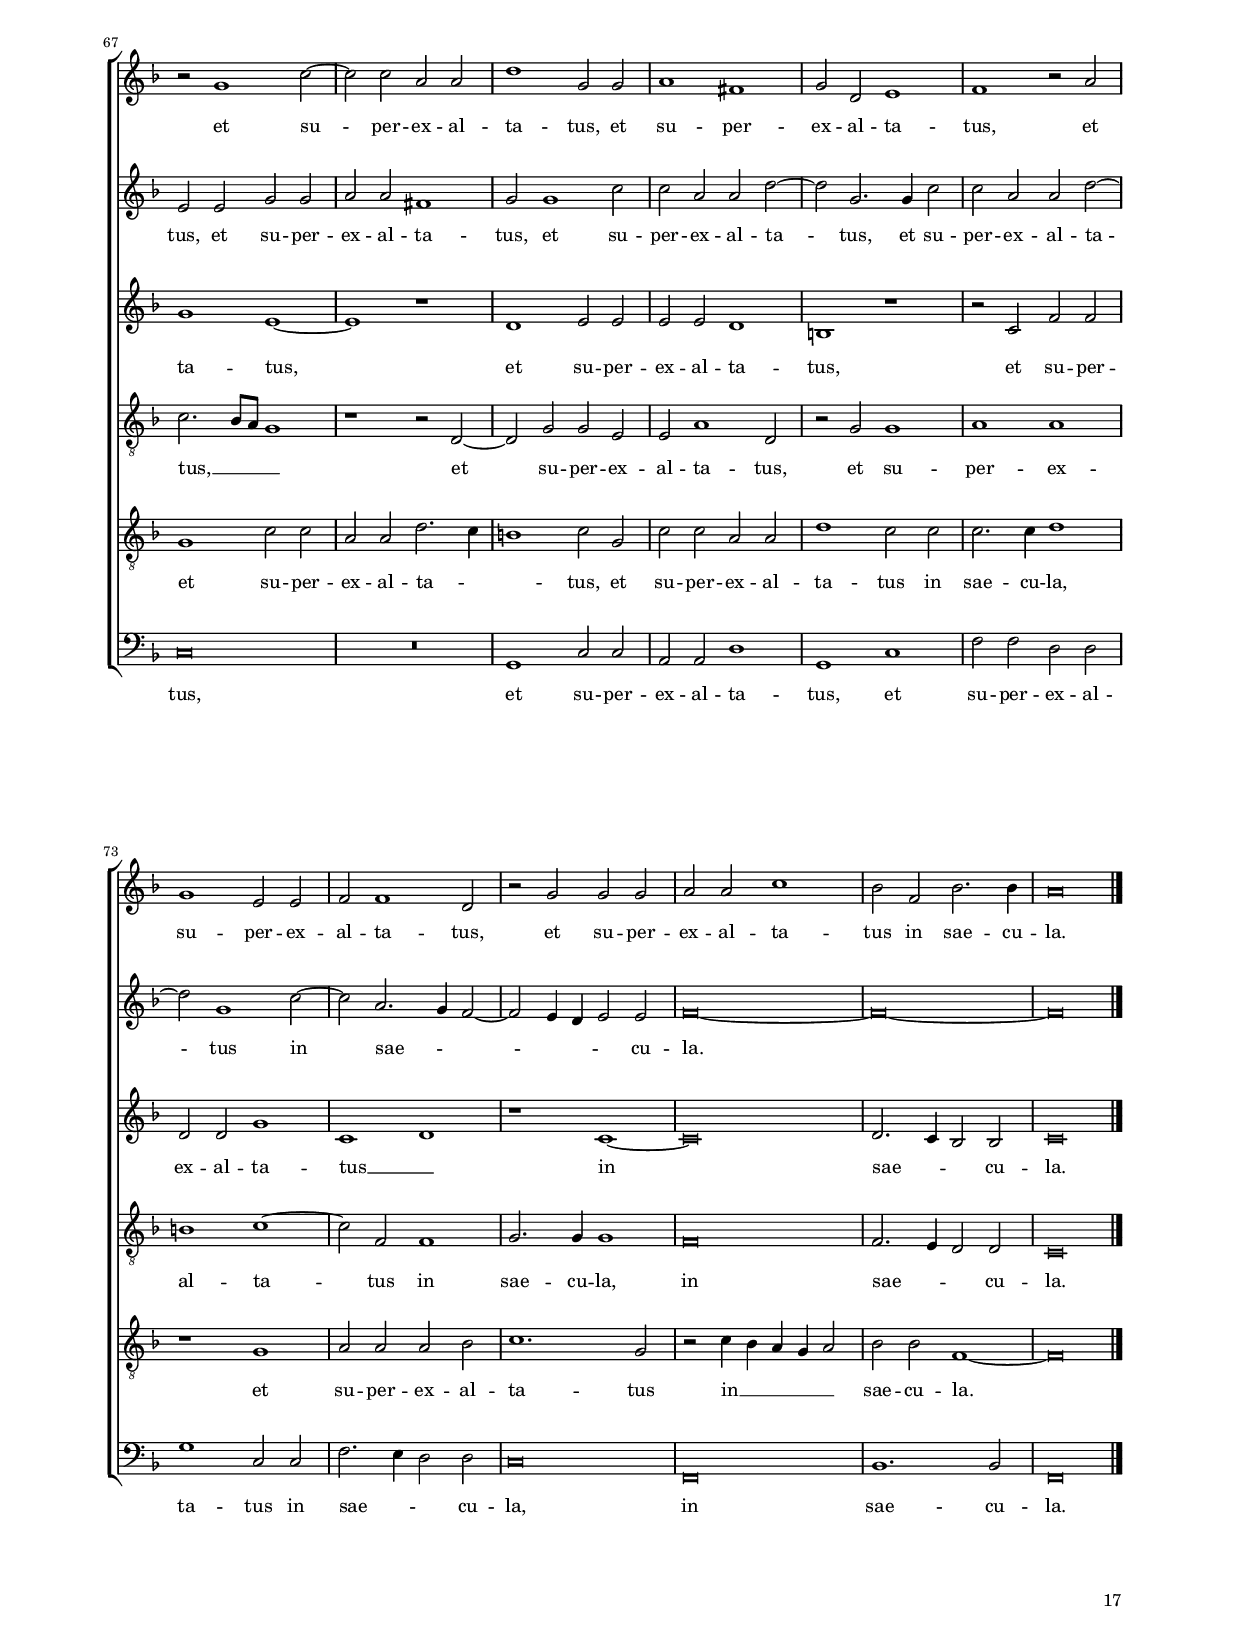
\version "2.24.1"
\language deutsch
#(set-global-staff-size 15)
#(ly:set-option 'point-and-click #f)


\header
{
	title="Benedicite omnia opera Domini"
	composer="Orlandus Lassus"
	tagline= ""
}
	
	ficta = { \once \set suggestAccidentals = ##t }
	
	forget = #(define-music-function (music) (ly:music?) #{
		\accidentalStyle forget
		$music
		\accidentalStyle default
		#})

	m = \melisma
	me = \melismaEnd

\paper
	{
	top-margin = 1.8 \cm
	bottom-margin = 1.2 \cm
	left-margin = 2 \cm
	line-width = 17 \cm
	ragged-bottom = ##f
	ragged-last-bottom = ##t
	print-page-number = ##f
	score-system-spacing = #'((basic-distance . 20) (minimum-distance . 14) (padding . 5) (strechability . 150))
	system-system-spacing = #'((basic-distance . 20) (minimum-distance . 14) (padding . 5) (strechability . 150))
	oddFooterMarkup=\markup   \fill-line { "" \fromproperty #'page:page-number-string }
	evenFooterMarkup=\markup  \fill-line { \fromproperty #'page:page-number-string "" }
	last-bottom-spacing = #'((basic-distance . 12) (minimum-distance . 7) (padding . 4))
%	systems-per-page = 3
%	min-systems-per-page = 3
	}

global = {
	\key f \major
	\time 2/2 \set Score.measureLength = #(ly:make-moment 2/1)
	\skip 1*2*72 \bar "|."
	}
	

incipitcantus = \markup { \score {
	{
	\set Staff.instrumentName = \markup { \fontsize #1 "Cantus" }
	\key f \major
	\clef soprano
	s4 \bar ""
	}
	\layout  {
	raggedright = ##t
	indent = 1.6 \cm
	line-width = 2.2 \cm
	\context { \Staff \remove Time_signature_engraver }
	\override Staff.Clef.Y-extent = #'(0 . 0)
	}} \hspace #1 }
      
      
incipitquintus = \markup { \score {
	{
	\set Staff.instrumentName = \markup { \fontsize #1 "Quintus" }
	\key f \major
	\clef soprano
	s4 \bar ""
	}
	\layout  {
	raggedright = ##t
	indent = 1.6 \cm
	line-width = 2.2 \cm
	\context { \Staff \remove Time_signature_engraver }
	\override Staff.Clef.Y-extent = #'(0 . 0)
	}} \hspace #1 }

      
incipitaltus = \markup { \score {
	{
	\set Staff.instrumentName = \markup { \fontsize #1 "Altus" }
	\key f \major
	\clef alto
	s4 \bar ""
	}
	\layout  {
	raggedright = ##t
	indent = 1.6 \cm
	line-width = 2.2 \cm
	\context { \Staff \remove Time_signature_engraver }
	\override Staff.Clef.Y-extent = #'(0 . 0)
	}} \hspace #1 }


incipittenor = \markup { \score {
	{
	\set Staff.instrumentName = \markup { \fontsize #1 "Tenor" }
	\key f \major
	\clef tenor
	s4 \bar ""
	}
	\layout  {
	raggedright = ##t
	indent = 1.6 \cm
	line-width = 2.2 \cm
	\context { \Staff \remove Time_signature_engraver }
	\override Staff.Clef.Y-extent = #'(0 . 0)
	}} \hspace #1 }
      
      
incipitbassus = \markup { \score {
	{
	\set Staff.instrumentName = \markup { \fontsize #1 "Bassus" }
	\key f \major
	\clef bass
	s4 \bar ""
	}
	\layout  {
	raggedright = ##t
	indent = 1.6 \cm
	line-width = 2.2 \cm
	\context { \Staff \remove Time_signature_engraver }
	\override Staff.Clef.Y-extent = #'(0 . 0)
	}} \hspace #1 }


cantus =  \relative c''
	{
	r1 f,~
	f1 a
	g1. g2
	a1 a~
%5
	a2 f f1 |
	f1 f2 f~
	f2 b1 d2
	d1 c2. \m b4
	a4 g f2. d4 f2~
%10
	f2 e4 d e2 \me e |
	f1 r2 f
	c'1 d
	r1 f,2 a
	a2 c c a
%15
	e2 g1 b2 |
	b2 d d f~
	f4 \m e d2 \me c a~
	a4 \m b c a b c d2~
	d2 \me a d c~
%20
	c2 \m h4 a h2 \me h |
	c1 r2 c~
	c2 c c2. c4
	c1 f,2. f4
	b1 a2. a4
%25
	a2 c2. \m b4 a2~ |
	a2 g4 f g2 \me g
	a1 a
	a1 g~
	g2 g g1~
%30
	g1 d \m |
	a'1 \me g2 b~
	b2 b a1
	r2 c1 c2
	f,2. f4 f2 b~
%35
	b2 \m a4 g f g a e |
	f4 g a f g2 \me g
	a1 g
	R\breve
	R\breve
%40
	r1 e |
	e2 e1 e2
	e4 \m d e f g d g2 \me
	f1 f2 f
	g2 a b2. b4
%45
	a2 f2. \m d4 g2~ |
	g2 \me \ficta fis g1
	R\breve
	g1 g
	g1. g2
%50
	a1. c2~ |
	c4 c a2 a g~
	g4 \m f f1 \me e2
	f1 r2 f~
	f2 f b2. b4
%55
	a2 a1 g2 |
	g2 a c1~
	c2 c a a~
	a2 a b2. b4
	f2 f4 \m g a f a2 \me
%60
	g2 g g g~ |
	g2 \ficta fis g1
	r1 d'
	c2 d1 \m c4 b
	a2 \me g a1
%65
	R\breve |
	r1 a
	b2 b1 b2
	d1 c
	f,1. f2~
%70
	f2 \m e4 d e2 \me e |
	f\breve~
	f\breve |  
	}


quintus =  \relative c''
	{
	r1 c~
	c1 c
	c1. c2
	c1 d~
%5
	d2 a a1 |
	b1. b2
	b2 f1 f2
	g1 a \m
	c2. \me c4 d1
%10
	r1 r2 g, |
	a4 \m g a b c1 \me
	f,1 r2 f~
	f2 a a c~
	c2 a a c
%15
	c1 b2 g~ |
	g2 b b d
	d2 f1 c2~
	c4 \m b a2 \me r d,
	a'4 \m g f e d2 \me g
%20
	g1. g2 |
	e4 \m d e f g1 \me
	a1 a2 a~
	a4 a a1 d2~
	d2 d c f,~
%25
	f4 f g2 a4 \m b c d |
	e4 c f1 \me e2
	f1 c~
	c1 c
	c1. c2
%30
	d1 d~ |
	d2 d d d
	g,1 r
	a1 g2 a~
	a4 a a2 d,2. \m c4
%35
	d4 e f g a b c2 \me |
	a2 f2. \m e8 d e2 \me
	f1 r
	R\breve
	R\breve
%40
	r1 r2 g~ |
	g2 g g1
	g2 g b1
	a1. c2
	c2 c d2. d4
%45
	c1 r |
	r2 d2. \m c4 b a
	g1. \me g2
	e1 e
	d1 e2 e
%50
	f2 c'2. c4 a2 |
	g2 c2. c4 c2
	r1 r2 g
	a2 a2. a4 a2
	b2 b d1~
%55
	d1 c~ |
	c1 a2. a4
	g1 r2 c,
	f2 f1 f2
	d2 d4 \m e f c f2~
%60
	f4 e8 d e2 \me d1 |
	d1 e
	a2. a4 d,2 b'
	a2 f4 \m e f g a b
	c2. \me c4 c1
%65
	R\breve |
	r1 f,
	f2 f2. f4 f2
	b2 b a2. a4
	a1 r
%70
	r2 c1 g2 |
	d'2. \m c4 b2 \me b
	a\breve |
	}


altus =  \relative c'
	{
	r1 c~
	c1 f2 f~
	f2 \m e4 d e2 \me e
	f1 f~
%5
	f2 d d1 |
	d1. d2
	d1 d
	d2 d e e
	f2 c b a
%10
	c1. c2 |
	c1 r2 c
	c1 f2 d
	d1 c2 c~
	c2 e e f
%15
	g2 e d1~ |
	d1 d
	f2 f a f
	e4 \m d e f g1 \me
	f2 d f e
%20
	d2. \m c4 d2 \me d |
	c2. \m d4 e1 \me
	r2 f1 f2
	f2. f4 d2 b~
	b2 b f' d~
%25
	d4 d e2 f2. \m e8 d |
	c2 \me d c1
	r2 f1 f2~
	f2 f1 \m e4 d
	e2 \me e e1
%30
	d1 \m g \me |
	f1 d~
	d2 e f1
	f1 e2 f~
	f4 f d2 b4 \m a g a
%35
	b4 c d1 \me a2 |
	d1 c
	r1 b
	c2 d f f
	es2 d2. \m c4 c2~
%40
	c2 \me \ficta h c1 |
	c1 c2 c~
	c2 c d d~
	d2 d c2. \m d4
	e2 \me f1 f2~
%45
	f4 \m e8 d c2 \me d es |
	d2. \m c4 b a g2 \me
	d'2 e d1
	r2 g, c1
	h2 h c1~
%50
	c1 f |
	e2 f2. \m c4 es2 \me
	d2 c d c
	r2 c1 c2
	d2. d4 f2 g~
%55
	g2 f e2. \m d4 |
	e2 \me e f4 \m c f2~
	f2 \me e f1
	r2 c d1
	b2. b4 c2 c~
%60
	c2 c b1 |
	a1 c~
	c2 c b d
	f2 b,4 \m c d e f g
	f2 \me e f1~
%65
	f1 r |
	r2 c1 c2
	d2. d4 d2 d
	f2 f2. f4 c2
	d\breve
%70
	c2. \m b8 a g1 \me |
	b2. \m c4 d2 \me d
	c\breve |
	}


tenor  =  \relative c'
	{
	f,\breve
	a1 c~
	c2 c c1
	a1. a2
%5
	a1. f2~ |
	f2 b b1
	b1. b2
	g1 r2 c~
	c4 \m b a g f2. g4
%10
	a2 g4 f g2 \me g |
	f1 a~
	a1 b
	a2 f a a
	c2 c a f
%15
	c'1 g~ |
	g1 r2 f~
	f2 a a c~
	c2 c d b
	a1 b2 g
%20
	g1. g2 |
	g2 g c2. c4
	f,1 r
	R\breve
	R\breve
%25
	R\breve |
	R\breve
	c'\breve
	c1 c~
	c2 c g c~
%30
	c2 \m b4 a b1 \me |
	a1 b~
	b2 b c1~
	c1 r
	R\breve
%35
	R\breve |
	r1 r2 c~
	c2 d1 e2
	f2. \m e4 d2 \me c~
	c2 b a2. \m g4
%40
	f2 \me f g1 |
	g1 g2 g~
	g2 g g1
	a1 a2 a
	c1 b2 b
%45
	c2 a b c |
	a2. a4 g2 d'~
	d2 \m c1 \me \ficta h2
	c1 g
	g2 g1 g2
%50
	f1 r |
	c'2. c4 c1
	a1 g2. g4
	f1 f
	b2 b2. b4 g2
%55
	d'1 a2 c~ |
	c4 \m b a g f2 \me f
	c'2. c4 c1
	c1 b2 f~
	f4 f f2 f1
%60
	g2 g1 d2~ |
	d2 a'2. \m g4 g2~
	g2 \me \ficta fis g1
	R\breve
	r2 c1 c2
%65
	d2. \m c4 b2 \me a |
	g1 r2 f~
	f2 f b2. b4
	b2 b c a~
	a4 a a2 b1
%70
	g1 c2. c4 |
	f,\breve~
	f\breve |
	}


bassus  =  \relative c
	{
	r1 f~
	f1 f
	c1. c2
	f1 d~
%5
	d2 d d1 |
	b1. b2
	b1 b'~
	b2 b a1
	f2. \m e4 d2 \me d
%10
	c\breve |
	r2 f f1~
	f1 b,2 b
	d2 d f f
	a2 a c1
%15
	c,1 r |
	g1 b2 b
	d2 d f f
	a1 \m g \me
	d2. \m c4 b2 \me c
%20
	g1. g2 |
	c\breve
	R\breve
	R\breve
	R\breve
%25
	R\breve |
	R\breve
	f\breve
	f1 c~
	c2 c c1
%30
	g'\breve |
	d1 g~
	g2 g f1~
	f1 r
	R\breve
%35
	R\breve |
	R\breve
	f1 g
	a2 b1 a2
	g1 f2. \m e4
%40
	d2 \me d c1 |
	c1 c2 c~
	c2 c g1
	d'2. \m e4 f1 \me
	c2 f b, b
%45
	f'2. \m e4 d2 \me c |
	d1 g,2. \m a4
	h2 \me c g1
	r2 c1 c2
	g2 g c1
%50
	R\breve |
	r2 f1 c2
	d2 a b c
	f,\breve
	R\breve
%55
	R\breve |
	R\breve
	r1 f'
	f1 b,2. b4
	b1 f
%60
	c'1 g |
	d'1 c2. \m b4
	a2 \me a g1
	R\breve
	r1 f'
%65
	d2 b4 \m c d e f2~ |
	f2 \me e f1
	b,1 b2 b~
	b2 b f'1
	d2. \m c4 b1 \me
%70
	c\breve |
	b1. b2
	f\breve |
	}


lyricscantus = \lyricmode {
	Be -- ne -- di -- ci -- te om -- mi -- a o  -- pe -- ra Do -- mi -- ni Do -- mi -- no,
	lau -- da -- te et su -- per -- ex -- al -- ta -- te,
	et su -- per -- ex -- al -- ta -- te e -- um in sae -- cu -- la,
	be -- ne -- di -- ci -- te an -- ge -- li Do -- mi -- ni Do -- mi -- no,
	be -- ne -- di -- ci -- te cae -- li Do -- mi -- no,
	be -- ne -- di -- ci -- te a -- quae om -- nes,
	be -- ne -- di -- ci -- te __ om -- nes vir -- tu -- tes Do -- mi -- ni Do -- mi -- no,
	be -- ne -- di -- ci -- te sol et lu -- na Do -- mi -- no,
	be -- ne -- di -- ci -- te stel -- lae cae -- li Do -- mi -- no,
	be -- ne -- di -- ci -- te im -- ber et ros Do -- mi -- no,
	be -- ne -- di -- ci -- te om -- nes spi -- ri -- tus De -- i Do -- mi -- no.
	}


lyricsquintus = \lyricmode {
	Be -- ne -- di -- ci -- te om -- mi -- a o  -- pe -- ra Do -- mi -- ni Do -- mi -- no,
	lau -- da -- te et su -- per -- ex -- al -- ta -- te e -- um,
	et su -- per -- ex -- al -- ta -- te __ e -- um __ in sae -- cu -- la, __
	be -- ne -- di -- ci -- te an -- ge -- li Do -- mi -- ni Do -- mi -- no,
	be -- ne -- di -- ci -- te cae -- li Do -- mi -- no,
	be -- ne -- di -- ci -- te a -- quae om -- nes,
	be -- ne -- di -- ci -- te om -- nes vir -- tu -- tes Do -- mi -- ni Do -- mi -- no,
	be -- ne -- di -- ci -- te sol et lu -- na Do -- mi -- no,
	be -- ne -- di -- ci -- te stel -- lae cae -- li Do -- mi -- no,
	be -- ne -- di -- ci -- te im -- ber et ros Do -- mi -- no,
	be -- ne -- di -- ci -- te om -- nes spi -- ri -- tus De -- i Do -- mi -- no,
	De -- i Do -- mi -- no.
	}


lyricsaltus = \lyricmode {
	Be -- ne -- di -- ci -- te om -- mi -- a o  -- pe -- ra Do -- mi -- ni Do -- mi -- no,
	Do -- mi -- ni Do -- mi -- no,
	lau -- da -- te,
	lau -- da -- te et su -- per -- ex -- al -- ta -- te,
	et su -- per -- ex -- al -- ta -- te e -- um in sae -- cu -- la, __
	be -- ne -- di -- ci -- te an -- ge -- li Do -- mi -- ni Do -- mi -- no,
	be -- ne -- di -- ci -- te cae -- li Do -- mi -- no,
	be -- ne -- di -- ci -- te a -- quae om -- nes quae su -- per cae -- los sunt Do -- mi -- no,
	be -- ne -- di -- ci -- te om -- nes vir -- tu -- tes __ Do -- mi -- ni __ Do -- mi -- no,
	be -- ne -- di -- ci -- te sol et lu -- na Do -- mi -- no,
	be -- ne -- di -- ci -- te stel -- lae cae -- li Do -- mi -- no,
	be -- ne -- di -- ci -- te im -- ber et ros Do -- mi -- no,
	be -- ne -- di -- ci -- te om -- nes spi -- ri -- tus,
	om -- nes spi -- ri -- tus De -- i __ Do -- mi -- no.
	}


lyricstenor = \lyricmode {
	Be -- ne -- di -- ci -- te om -- mi -- a o  -- pe -- ra Do -- mi -- ni Do -- mi -- no,
	lau -- da -- te et su -- per -- ex -- al -- ta -- te e -- um,
	et su -- per -- ex -- al -- ta -- te e -- um in sae -- cu -- la,
	in sae -- cu -- la,
	be -- ne -- di -- ci -- te cae -- li Do -- mi -- no,
	quae su -- per cae -- los sunt Do -- mi -- no,
	be -- ne -- di -- ci -- te om -- nes vir -- tu -- tes,
	om -- nes vir -- tu -- tes Do -- mi -- ni Do -- mi -- no,
	be -- ne -- di -- ci -- te sol et lu -- na Do -- mi -- no,
	be -- ne -- di -- ci -- te stel -- lae cae -- li Do -- mi -- no,
	be -- ne -- di -- ci -- te im -- ber et ros Do -- mi -- no,
	be -- ne -- di -- ci -- te om -- nes spi -- ri -- tus,
	om -- nes spi -- ri -- tus De -- i Do -- mi -- no.
	}


lyricsbassus = \lyricmode {
	Be -- ne -- di -- ci -- te om -- mi -- a o  -- pe -- ra Do -- mi -- ni Do -- mi -- no,
	lau -- da -- te et su -- per -- ex -- al -- ta -- te e -- um,
	et su -- per -- ex -- al -- ta -- te e -- um __ in sae -- cu -- la,
	be -- ne -- di -- ci -- te cae -- li Do -- mi -- no,
	quae su -- per cae -- los sunt Do -- mi -- no,
	be -- ne -- di -- ci -- te om -- nes vir -- tu -- tes Do -- mi -- ni Do -- mi -- no,
	be -- ne -- di -- ci -- te sol et lu -- na Do -- mi -- no,
	be -- ne -- di -- ci -- te im -- ber et ros Do -- mi -- no,
	be -- ne -- di -- ci -- te om -- nes spi -- ri -- tus De -- i Do -- mi -- no.
	}


\score
{  
	\transpose c c {
	\new ChoirStaff \with { \override StaffGrouper.staff-staff-spacing.basic-distance = #12 }
	<<

	\new Staff << \global
	\new Voice="v1" {
		\set Staff.instrumentName=\incipitcantus
		\set Staff.midiInstrument = "reed organ"
		\clef violin
		\cantus }
	\new Lyrics \lyricsto "v1" {\lyricscantus }
	>>


	\new Staff << \global
	\new Voice="v5" {
		\set Staff.instrumentName=\incipitquintus
		\set Staff.midiInstrument = "reed organ"
		\clef violin
		\quintus}
	\new Lyrics \lyricsto "v5" {\lyricsquintus }
	>>


	\new Staff << \global
	\new Voice="v2" {
		\set Staff.instrumentName=\incipitaltus
		\set Staff.midiInstrument = "reed organ"
		\clef violin 
		\altus}
	\new Lyrics \lyricsto "v2" {\lyricsaltus }
	>>


	\new Staff << \global
	\new Voice="v3" {
		\set Staff.instrumentName=\incipittenor
		\set Staff.midiInstrument = "reed organ"
		\clef "G_8"
		\tenor }
	\new Lyrics \lyricsto "v3" {\lyricstenor }
	>>


	\new Staff << \global
	\new Voice="v4" {
		\set Staff.instrumentName=\incipitbassus
		\set Staff.midiInstrument = "reed organ"
		\clef bass
		\bassus }
	\new Lyrics \lyricsto "v4" {\lyricsbassus}
	>>

	>>
	} % transpose

	\layout
	{
	indent = 2.5 \cm
	\context { \Lyrics \override VerticalAxisGroup.nonstaff-relatedstaff-spacing.padding = #1.4 }
	\context { \Staff \override TimeSignature.break-visibility = #end-of-line-invisible }
	\context { \Staff \consists Ambitus_engraver }
	\context { \Score \override BarNumber.padding = #2 }
	\context { \Voice \override NoteHead.style = #'baroque }
	}

\midi
	{
    	\tempo 2 = 90
	}

}

%%%%%%%%%%%%%%%%%%%%   SECUNDA PARS


global = {
	\key f \major
	\time 2/2 \set Score.measureLength = #(ly:make-moment 2/1)
	\skip 1*2*62 \bar "|."
	}


cantus =  \relative c''
	{
	R\breve
	R\breve
	R\breve
	R\breve
%5
	R\breve |
	R\breve
	r1 r2 c~
	c2 c c b
	a2 a2. \m g4 f2 \me
%10
	e2 f a a |
	g2 b a \m g4 f
	g1 \me e
	e2 e2. e4 e2
	f1 f2 f~
%15
	f2 f g2. \m d4 |
	f2 \me c r c'~
	c2 b a1~
	a2 f g2. g4
	g2 g e f~
%20
	f4 f f2 d1 |
	e2 e1 f2
	f2 g2. \m f4 f2~
	f2 \me e f1~
	f1 r2 c'
%25
	c2 c2. c4 a2 |
	a2. a4 a2 a~
	a2 d1 b2
	b2. b4 a2 c~
	c4 \m b a2 \me f g~
%30
	g4 g f2 a1 |
	g2 b2. \m a4 f g
	a4 g f e f2 \me g4 \m a
	b4 c d2 \me a c~
	c2 \ficta h c g~
%35
	g2 a c2. c4 |
	c1 c
	\tuplet 3/2 \breve { c\breve f,1~
	f1 g d
	f\breve es1 }
%40
	d\breve |
	r2 f f b~
	b4 a a a2 c4 c2
	h\breve
	c2 c d4 \m g, d'2~
%45
	d4 c c1 \me \ficta h2 |
	c\breve
	r1 b2. b4
	b2 b1 d2~
	d2 a r d~
%50
	d2 c c1 |
	f,2. \m g4 a e a2 \me
	g2 a4 \m b c a d2 \me
	c1 f,2. \m g4
	a4 e a2 \me f d4 \m e
%55
	f4 c c'2 \me c a |
	a1 b2 b
	b1 b2 b~
	b2 \m a4 g a1 \me
	b2 b c4 \m b a g
%60
	a1. \me a2 |
	g\breve~
	g\breve |
	}


quintus =  \relative c''
	{
	R\breve
	R\breve
	R\breve
	R\breve
%5
	R\breve |
	R\breve
	r1 g~
	g2 g a g
	e2 f2. \m g4 a2 \me
%10
	g2 a c1 |
	c2 d2. \m c4 c2~
	c2 \me \ficta h c1
	g1 g2 c~
	c4 c c2 b1
%15
	c1 r2 b~ |
	b2 a g1~
	g1 e2 f~
	f4 \m e d c d2 \me d
	e1 r
%20
	R\breve |
	R\breve
	R\breve
	r2 g a a~
	a4 a a2 a2. a4
%25
	g2 g f1~ |
	f1 e
	f1. f2
	g1 r2 a~
	a2 c b2. b4
%30
	c2 d1 c2 |
	es1 d
	c2 d2. \m c4 b a
	g4 f d e f2 \me g
	g1 e
%35
	e2 f1 f2 |
	e1 g
	\tuplet 3/2 \breve { f\breve a1~
	a1 e f
	a\breve g1 }
%40
	g\breve |
	r1 r2 f
	f2 f2. g4 g2
	d'2. d,4 d2 g
	g1. g2
%45
	f2 e g1 |
	r2 g1 g2
	g2 g g1
	f2 f1 d2
	d\breve
%50
	r2 a'2. \m g4 a b |
	c4 a d2 \me c1~
	c1 r2 f,4 \m g
	a4 e a b c a d2 \me
	c2 f,4 \m g a f b2 \me
%55
	a2 a1 c2~ |
	c2 c d d~
	d2 d d1
	c1. f,2
	f2. \m g4 a b c2~
%60
	c2 \me c c1~ |
	c\breve~
	c\breve |
	}


altus =  \relative c'
	{
	R\breve
	R\breve
	R\breve
	R\breve
%5
	R\breve |
	R\breve
	r2 f1 \m e4 d
	e2 \me d f d
	c1 c
%10
	c2 c f \m e4 d |
	e2 \me f f4 \m e d c
	d2 \me d c1
	c1 c2 c~
	c4 c c2 d1 \m
%15
	c1 \me d |
	r2 f1 e2
	d1 c2 d~
	d4 \m c c1 \me \ficta h2
	c2 c c d~
%20
	d4 d d2 h1 \m |
	c1 \me c2 a
	d2 d c1~
	c2 c c1
	r2 f f f~
%25
	f4 e e2 c2. c4 |
	d2 d2. \m cis8 \ficta h cis2 \me
	d2 a b4 \m c d c
	b2 \me g c1
	f1 d2 es~
%30
	es4 es b2 f'1 |
	c2 g'2. \m f4 d e
	f4 e d c b2 \me g~
	g4 \m a b c d2 \me es
	d2. d4 c1
%35
	r2 c c c~ |
	c4 c g'2 e1
	\tuplet 3/2 \breve { c\breve d1~
	d1 g, b
	c\breve c1 }
%40
	h1 h |
	c2 d1 d2
	c2 c2. e4 e2
	g1 g2 d
	es2. es4 d1
%45
	r1 r2 d |
	es2 es1 es2
	es\breve
	d2 d2. \m c4 b2~
	b4 a a1 \me g2
%50
	a1 r |
	r1 r2 c4 \m d
	e4 c f1 \me d2
	r1 r2 d4 \m e
	f4 c d1 \me b2
%55
	r2 f' e e |
	f2 f1 f2
	g1 f2 f
	f1. c2
	d1 c
%60
	f1 f2 f~ |
	f2 \m e4 d e1~ 
	e\breve \me |
	}


tenor  =  \relative c'
	{
	c1. c2
	b2 a g1
	c2. \m a4 b a c2~
	c4 b a g f g a2 \me
%5
	d,2 d'1 b2 |
	c2 d2. \m c4 c2~
	c2 \me \ficta h c1
	c2. c4 f,2 g
	a2 f1 f2
%10
	c2 f2. \m g4 a b |
	c2 \me b f a
	g1 r2 g~
	g2 g g2. g4
	a1 b
%15
	f1 b2 b |
	c1 c2 g~
	g2 g a d,
	a'2. a4 g1
	r2 g g b~
%20
	b4 b a2 g1~ |
	g1 a2 c
	b1 a
	g2. g4 f1
	c'1 c2 c~
%25
	c4 c c2 a2. a4 |
	a2 a a1
	a4 \m g f e d2 \me f~
	f2 f f1~
	f1 r
%30
	R\breve |
	R\breve
	R\breve
	R\breve
	g1. g2
%35
	c2. c4 a1 |
	g\breve
	\tuplet 3/2 \breve { a\breve a1~
	a1 c f,
	f\breve g1 }
%40
	g1 r2 g |
	a2 b1 b2
	f1 c'2. g4
	g1 r2 g~
	g2 c2. \m h8 a h2 \me
%45
	c1 d2. d4 |
	c1 r2 c
	b2 b1 b2
	b1 f~
	f1 d2. d4
%50
	e1 f2. \m g4 |
	a4 f b2 \me a2. \m b4
	c1 \me r
	r2 f,4 \m g a f b2 \me
	a1 r
%55
	c\breve |
	c1 r2 b
	d1 d2 b
	c1 c
	b2 f r f
%60
	c'1. c2 |
	c\breve~
	c\breve |
	}


bassus  =  \relative c
	{
	R\breve
	r1 r2 c~
	c2 c d e
	f1 d2. \m c4
%5
	b2 \me g g'1 |
	a2 g f4 \m e e d8 c
	d2 \me d c1~
	c1 r
	R\breve
%10
	R\breve |
	R\breve
	r1 c
	c2 c2. c4 c2
	f1 b,2 b'~
%15
	b2 a g1 |
	f1 c2. c4
	g1 r
	R\breve
	c1 c2 b~
%20
	b4 b d2 g,1 |
	c1 a
	b2 g a2. \m b4
	c2 \me c f, f'
	f2 f2. f4 f2
%25
	c2. c4 f1 |
	d1 a
	d1 b2. \m a4
	g2 \me g f1~
	f1 r
%30
	R\breve |
	R\breve
	R\breve
	R\breve
	r1 c'
%35
	c2 f2. f4 f2 |
	c\breve
	\tuplet 3/2 \breve { f\breve d1~
	d1 c b
	f\breve c'1 }
%40
	g1 g' |
	f2 b,2. b4 b2
	r2 f'2. c4 c2
	r2 g'2. g,4 g2
	c1 g'
%45
	a1 g2. g4 |
	c,1 c
	es2 es1 es2
	b1 b
	d2. \m c4 b2 \me b
%50
	a2. \m g4 f1 \me |
	R\breve
	r2 f'4 \m g a f b2 \me
	a1 r
	r2 d,4 \m e f d g2 \me
%55
	f2 f a1 |
	f2 f b b
	g2. \m a4 b1 \me
	f\breve
	b,1 f'~
%60
	f1 f |
	c\breve~
	c\breve |
	}


lyricscantus = \lyricmode {
	Be -- ne -- di -- ci -- te fri -- gus et ae -- stus Do -- mi -- no, __
	be -- ne -- di -- ci -- te ro -- res et pru -- i -- na,
	et pru -- i -- na Do -- mi -- no,
	be -- ne -- di -- ci -- te ge -- lu et fri -- gus Do -- mi -- no,
	be -- ne -- di -- ci -- te gla -- ci -- es et ni -- ves Do -- mi -- no,
	be -- ne -- di -- ci -- te no -- ctes et __ di -- es Do -- mi -- no,
	be -- ne -- di -- ci -- te lux et te -- ne -- brae Do -- mi -- no,
	be -- ne -- di -- ci -- te ful -- gu -- ra et nu -- bes Do -- mi -- no.
	Be -- ne -- di -- cat ter -- ra Do -- mi -- num,
	lau -- det,
	lau -- det,
	lau -- det,
	lau -- det et su -- per -- ex -- al -- tet e -- um in sae -- cu -- la.
	}


lyricsquintus = \lyricmode {
	Be -- ne -- di -- ci -- te fri -- gus et ae -- stus Do -- mi -- no,
	be -- ne -- di -- ci -- te ro -- res et pru -- i -- na Do -- mi -- no,
	be -- ne -- di -- ci -- te gla -- ci -- es et ni -- ves Do -- mi -- no,
	be -- ne -- di -- ci -- te no -- ctes et di -- es Do -- mi -- no,
	be -- ne -- di -- ci -- te lux et te -- ne -- brae Do -- mi -- no,
	be -- ne -- di -- ci -- te ful -- gu -- ra et nu -- bes Do -- mi -- no.
	Be -- ne -- di -- cat ter -- ra Do -- mi -- num,
	lau -- det,
	lau -- det,
	lau -- det et su -- per -- ex -- al -- tet e -- um in sae -- cu -- la.
	}


lyricsaltus = \lyricmode {
	Be -- ne -- di -- ci -- te fri -- gus et ae -- stus Do -- mi -- no,
	be -- ne -- di -- ci -- te ro -- res et pru -- i -- na Do -- mi -- no,
	be -- ne -- di -- ci -- te ge -- lu et fri -- gus Do -- mi -- no,
	be -- ne -- di -- ci -- te gla -- ci -- es et __ ni -- ves Do -- mi -- no,
	be -- ne -- di -- ci -- te no -- ctes et __ di -- es Do -- mi -- no,
	be -- ne -- di -- ci -- te lux et te -- ne -- brae Do -- mi -- no,
	be -- ne -- di -- ci -- te ful -- gu -- ra et nu -- bes Do -- mi -- no.
	Be -- ne -- di -- cat ter -- ra Do -- mi -- num,
	lau -- det,
	lau -- det et su -- per -- ex -- al -- tet e -- um in sae -- cu -- la,
	in sae -- cu -- la. __
	}


lyricstenor = \lyricmode {
	Be -- ne -- di -- ci -- te i -- gnis et ae -- stus Do -- mi -- no,
	be -- ne -- di -- ci -- te fri -- gus et ae -- stus Do -- mi -- no,
	be -- ne -- di -- ci -- te ro -- res et pru -- i -- na,
	et pru -- i -- na Do -- mi -- no,
	be -- ne -- di -- ci -- te ge -- lu et fri -- gus Do -- mi -- no,
	be -- ne -- di -- ci -- te gla -- ci -- es et ni -- ves __ Do -- mi -- no,
	be -- ne -- di -- ci -- te lux et te -- ne -- brae Do -- mi -- no,
	be -- ne -- di -- ci -- te ful -- gu -- ra et nu -- bes Do -- mi -- no.
	Be -- ne -- di -- cat ter -- ra Do -- mi -- num,
	lau -- det, __
	lau -- det,
	lau -- det et su -- per -- ex -- al -- tet e -- um in sae -- cu -- la.
	}


lyricsbassus = \lyricmode {
	Be -- ne -- di -- ci -- te i -- gnis et ae -- stus Do -- mi -- no,
	be -- ne -- di -- ci -- te ro -- res et pru -- i -- na Do -- mi -- no,
	be -- ne -- di -- ci -- te ge -- lu et fri -- gus Do -- mi -- no,
	be -- ne -- di -- ci -- te gla -- ci -- es et ni -- ves Do -- mi -- no,
	be -- ne -- di -- ci -- te lux et te -- ne -- brae Do -- mi -- no,
	be -- ne -- di -- ci -- te ful -- gu -- ra,
	ful -- gu -- ra et nu -- bes Do -- mi -- no.
	Be -- ne -- di -- cat ter -- ra Do -- mi -- num, __
	lau -- det,
	lau -- det et su -- per -- ex -- al -- tet e -- um in sae -- cu -- la.
	}


\score
{  
	\transpose c c {
	\new ChoirStaff \with { \override StaffGrouper.staff-staff-spacing.basic-distance = #12 }
	<<

	\new Staff <<\global
	\new Voice="v1" {
	  \set Staff.instrumentName="Cantus"
		\set Staff.midiInstrument = "reed organ"
		\clef violin
		\cantus }
	\new Lyrics \lyricsto "v1" {\lyricscantus }
	>>


	\new Staff << \global
	\new Voice="v5" {
	  \set Staff.instrumentName="Quintus"
		\set Staff.midiInstrument = "reed organ"
		\clef violin
		\quintus}
	\new Lyrics \lyricsto "v5" {\lyricsquintus }
	>>


	\new Staff << \global
	\new Voice="v2" {
	  \set Staff.instrumentName="Altus"
		\set Staff.midiInstrument = "reed organ"
		\clef violin 
		\altus}
	\new Lyrics \lyricsto "v2" {\lyricsaltus }
	>>


	\new Staff <<\global
	\new Voice="v3" {
	  \set Staff.instrumentName="Tenor"
		\set Staff.midiInstrument = "reed organ"
		\clef "G_8"
		\tenor }
	\new Lyrics \lyricsto "v3" {\lyricstenor }
	>>



	\new Staff <<\global
	\new Voice="v4" {
	  \set Staff.instrumentName="Bassus"
		\set Staff.midiInstrument = "reed organ"
		\clef bass
		\bassus }
	\new Lyrics \lyricsto "v4" {\lyricsbassus}
	>>
	
	>>
	} % transpose

	\layout
	{
	indent = 1.8 \cm
	\context { \Lyrics \override VerticalAxisGroup.nonstaff-relatedstaff-spacing.padding = #1.4 }
	\context { \Staff \override TimeSignature.break-visibility = #end-of-line-invisible }
	\context { \Staff \consists Ambitus_engraver }
	\context { \Score \override BarNumber.padding = #2 }
	\context { \Voice \override NoteHead.style = #'baroque }
	}

	\header { piece = \markup { \raise #2 \hspace # 22 \bold "SECUNDA PARS"} }

\midi
	{
	\tempo 2 = 90
	}
	
}


%%%%%%%%%%%%%%%%%%%%   TERTIA PARS


global = {
	\key f \major
	\time 2/2 \set Score.measureLength = #(ly:make-moment 2/1)
	\skip 1*2*67 \bar "|."
	}


cantus =  \relative c''
	{
	R\breve
	r2 f, f b~
	b4 b a2 r a4 \m b
	c4 a d e f2 \me f,
%5
	r2 d g4 \m f g a |
	b2 \me a4 \m b c g c2~
	c4 b8 a b2 \me a2. a4
	g1 r2 c~
	c2 c f,2. f4
%10
	f2 g1 g2 |
	f1. g2
	g1 a2 b~
	b2 b a f
	g2 a d,4 \m e f2~
%15
	f2 \me e f1 |
	r2 c'1 a2
	f2. \m g4 a b c2 \me
	f,2 f b1
	a2 g2. \m f4 f2~
%20
	f2 \me e f f |
	a2 a2. a4 g2
	a2. a4 a2 e
	g2 \m f4 e f2 \me g
	g2. \m a4 b c d2 \me
%25
	r2 d1 \m c2~
	c2 \me \ficta h c1 
	a1 g2 a~
	a4 a a2 d,4 \m e f g
	a1 \me a2 d,
%30
	a'2. a4 b2 b~ |
	b2 a g4 \m a b c
	d4 e f1 \me f,2
	f2 g g f~
	f2 \m e4 d e2 \me e
%35
	f1 r2 a |
	a2 b2. b4 d2
	g,1 a2 g~
	g4 g g2 g1~
	g2 f g2. g4
%40
	e2 a1 a2 |
	b2. b4 b2 b~
	b2 a a2. a4
	a2 a a2. a4
	a1 a2. a4
%45
	a2 a a2. a4 |
	a1 g~
	g2 g a1~
	a1 r
	\tuplet 3/2 \breve { c\breve c1
%50
	b1. b2 a1 |
	a\breve g1
	a1 c1. c2
	h1 c1. a2 }
	a\breve
%55
	g1. g2 |
	a1 c
	r2 c2. c4 a2
	d1. d2
	c1 a~
%60
	a1 f |
	f1 a2 a
	b2 c1 c2
	d1 g,2 g
	a2 h c1
%65
	a1 a2 a |
	b2. \m c4 d2 \me d
	c\breve |
	}


quintus =  \relative c''
	{
	R\breve
	R\breve
	R\breve
	f,1 f2 b~
%5
	b4 b a2 c4 \m d e c |
	d4 e f2. e8 d e2 \me
	d2 d c1~
	c2 c a2. a4
	a1 r2 b~
%10
	b2 b b2. b4 |
	a2 a a c~
	c2 h c d
	d2. d4 d2 a
	c1 b2 b~
%15
	b2 b a1~ |
	a1 f
	a2 c1 a2
	a2 d1 d2
	c2. \m b4 a2 g4 f
%20
	g2 \me g a1 |
	r2 c c c~
	c4 c c2 c2. c4
	b1 r2 d
	d4 \m c b a g a b g
%25
	a2 \me a b g~ |
	g2 g a1
	c1 c2 c~
	c4 c c2 d1
	c1 r2 a
%30
	d2. d4 d2 d |
	d1 b2 g
	a\breve
	b1. a2
	g2. \m f4 g2 \me g
%35
	a1 r2 c |
	c2 d2. d4 h2
	c2 c c2. c4
	c2 h c d~
	d4 \m c c1 \me \ficta h2
%40
	c2 c1 c2 |
	f,2. f4 g2 f~
	f2 f e2. e4
	f2 e f e
	f1 e2. e4
%45
	f2 e f e |
	f1 d~
	d2 e f1~
	f1 r
	\tuplet 3/2 \breve { g\breve a1
%50
	g1. g2 f1 |
	f\breve e1
	f1 e1. e2
	g1 g1. c2 }
	c1 r2 c~
%55
	c2 c c1~ |
	c1 a
	g2. g4 a1
	f1. g2
	a1 c~
%60
	c1 a |
	R\breve
	r1 r2 f
	a2 b c c~
	c2 d e1
%65
	f2 c c2. c4 |
	d2 d b2. b4
	a\breve |
	}


altus =  \relative c'
	{
	c1 c2 f~
	f4 f d2 d2. \m e4
	f4 d f g a2 \me d,
	a'1 d,2 d
%5
	f2. d4 e1 |
	f1 g2 g
	g2. \m f4 e c f2~
	f2 \me e f1
	r2 c d d~
%10
	d4 d d2 d1~ |
	d2 d c es
	d2 d f2. f4
	f2 g f2. \m d4
	e2 \me f f4 \m e d c
%15
	b2 \me b c1~ |
	c1 r
	r1 f
	d2 b2. b4 b2
	f'2 e f d
%20
	c1 r2 c |
	f2 f2. f4 e2
	f2. f4 f2 c
	d2. \m c4 b a g a
	b4 c d1 \me d2
%25
	f2 f1 e2 |
	d1 r2 f~
	f2 f e2. e4
	e2 f1 d2
	r2 e f2. f4
%30
	f2 f1 g2 |
	f2. \m e4 d c d e
	f2 \me d c1
	d2 d es4 \m d c b
	c1. \me c2
%35
	c1 r2 f |
	f2 f2. f4 g2
	e1 f2 e~
	e4 e d2 e d
	e2 \m d4 c d2 \me d
%40
	c2 f1 f2 |
	d2. d4 d2 d~
	d2 c c2. c4
	c2 c c2. c4
	c1 c2. c4
%45
	c2 c c2. c4 |
	c2 c1 \m h4 a
	h2 \me h c1~
	c1 r
	\tuplet 3/2 \breve { e\breve f1
%50
	d1. d2 d1 |
	c\breve c1
	c1 c1. c2
	d1 e1. f2 }
	f\breve
%55
	e1. e2 |
	e1 f
	e2. e4 e2 f~
	f4 \m e d c d2 \me d
	e1 f~
%60
	f1 c2 c~ |
	c2 d e f
	f2 g a2. \m g4
	f1 \me e2 e~
	e2 g1 g2
%65
	f1 f |
	f1. f2
	f\breve |
	}


tenor  =  \relative c'
	{
	r1 r2 f,
	f2 b2. b4 g2
	d'2. \m e4 f d f2~
	f2 \me d b1
%5
	d1 c |
	b2 d c1
	r2 g a f
	c'2. c4 f,1~
	f1 b
%10
	b2 g2. g4 g2 |
	d2 d f c
	g'1 f2 b~
	b4 b g2 d'1
	c2 a b2. \m a4
%15
	g2 \me g f1~ |
	f1 r
	R\breve
	R\breve
	R\breve
%20
	r1 f |
	f2 f2. f4 c'2
	f,2. f4 f2 a
	g4 \m a b c d c b a
	g2 \me g g1
%25
	d'2. \m c4 b2 \me c |
	g1 \m f \me
	r2 f c' a~
	a4 a f2 b1
	a2 a d2. d4
%30
	d2 d b g4 \m a |
	b4 c d2 \me g,2. \m f8 e
	d2. e4 f2 \me f
	b4 \m a g f es2 \me f
	c1. c2
%35
	f1 r2 f |
	f2 b2. b4 g2
	c1 f,2 c'~
	c4 c g2 c h
	c2 a g1
%40
	r2 f1 f2 |
	b2. b4 g2 b~
	b2 f a2. a4
	a2 a a a
	f1 a2. a4
%45
	a2 a a a |
	f1 g~
	g2 g f1~
	f1 r
	\tuplet 3/2 \breve { c'\breve f,1
%50
	g1. g2 d1 |
	f\breve c1
	f1 a1. a2
	g1 c1. f,2 }
	f\breve
%55
	c'1. c2 |
	a1 f
	c'2. c4 a2 d~
	d4 \m c b a b2 \me b
	a1 f~
%60
	f1 f2 f |
	a2 b c d~
	d2 e f2. \m e4
	d1 \me c2. \m b4
	a2 \me g c c
%65
	f,1 f |
	b1. b2
	f\breve |
	}


lyricscantus = \lyricmode {
	Be -- ne -- di -- ci -- te mon -- tes et col -- les __ Do -- mi -- no,
	be -- ne -- di -- ci -- te u -- ni -- ver -- sa ger -- mi -- nan -- ti -- a in ter -- ra Do -- mi -- no,
	be -- ne -- di -- ci -- te fon -- tes Do -- mi -- no,
	be -- ne -- di -- ci -- te ma -- ri -- a et flu -- mi -- na __ Do -- mi -- no,
	be -- ne -- di -- ci -- te ce -- te et om -- ni -- a quae mo -- ven -- tur in a -- quis Do -- mi -- no,
	be -- ne -- di -- ci -- te om -- nes vo -- lu -- cres cae -- li Do -- mi -- no,
	be -- ne -- di -- ci -- te om -- nes be -- sti -- ae et pe -- co -- ra,
	be -- sti -- ae et pe -- co -- ra Do -- mi -- no,
	be -- ne -- di -- ci -- te fi -- li -- i ho -- mi -- num Do -- mi -- no.
	Be -- ne -- di -- cat Is -- ra -- el Do -- mi -- num,
	lau -- det et su -- per -- ex -- al -- tet e -- um in sae -- cu -- la,
	e -- um in sae -- cu -- la.
	}


lyricsquintus = \lyricmode {
	Be -- ne -- di -- ci -- te mon -- tes et col -- les Do -- mi -- no,
	be -- ne -- di -- ci -- te u -- ni -- ver -- sa ger -- mi -- nan -- ti -- a in ter -- ra Do -- mi -- no,
	be -- ne -- di -- ci -- te fon -- tes Do -- mi -- no,
	be -- ne -- di -- ci -- te ma -- ri -- a et flu -- mi -- na Do -- mi -- no,
	be -- ne -- di -- ci -- te ce -- te et om -- ni -- a quae mo -- ven -- tur in a -- quis Do -- mi -- no,
	be -- ne -- di -- ci -- te om -- nes vo -- lu -- cres cae -- li Do -- mi -- no,
	be -- ne -- di -- ci -- te om -- nes be -- sti -- ae et pe -- co -- ra,
	be -- sti -- ae et pe -- co -- ra Do -- mi -- no,
	be -- ne -- di -- ci -- te fi -- li -- i ho -- mi -- num Do -- mi -- no.
	Be -- ne -- di -- cat Is -- ra -- el Do -- mi -- num,
	lau -- det et su -- per -- ex -- al -- tet e -- um in sae -- cu -- la,
	in sae -- cu -- la.
	}


lyricsaltus = \lyricmode {
	Be -- ne -- di -- ci -- te mon -- tes et col -- les Do -- mi -- no,
	et col -- les Do -- mi -- no,
	be -- ne -- di -- ci -- te u -- ni -- ver -- sa ger -- mi -- nan -- ti -- a in ter -- ra Do -- mi -- no,
	be -- ne -- di -- ci -- te fon -- tes Do -- mi -- no,
	be -- ne -- di -- ci -- te ma -- ri -- a et flu -- mi -- na Do -- mi -- no,
	be -- ne -- di -- ci -- te ce -- te et om -- ni -- a quae mo -- ven -- tur in a -- quis Do -- mi -- no,
	be -- ne -- di -- ci -- te om -- nes vo -- lu -- cres cae -- li Do -- mi -- no,
	be -- ne -- di -- ci -- te om -- nes be -- sti -- ae et pe -- co -- ra,
	be -- sti -- ae et pe -- co -- ra Do -- mi -- no,
	be -- ne -- di -- ci -- te fi -- li -- i ho -- mi -- num Do -- mi -- no.
	Be -- ne -- di -- cat Is -- ra -- el Do -- mi -- num,
	lau -- det et su -- per -- ex -- al -- tet e -- um in sae -- cu -- la,
	in sae -- cu -- la.
	}


lyricstenor = \lyricmode {
	Be -- ne -- di -- ci -- te mon -- tes et col -- les Do -- mi -- no,
	et col -- les Do -- mi -- no,
	be -- ne -- di -- ci -- te u -- ni -- ver -- sa ger -- mi -- nan -- ti -- a in ter -- ra Do -- mi -- no,
	be -- ne -- di -- ci -- te ma -- ri -- a et flu -- mi -- na Do -- mi -- no, __
	be -- ne -- di -- ci -- te ce -- te et om -- ni -- a quae mo -- ven -- tur __ in a -- quis Do -- mi -- no,
	be -- ne -- di -- ci -- te om -- nes vo -- lu -- cres cae -- li Do -- mi -- no,
	be -- ne -- di -- ci -- te om -- nes be -- sti -- ae et pe -- co -- ra,
	be -- sti -- ae et pe -- co -- ra Do -- mi -- no,
	be -- ne -- di -- ci -- te fi -- li -- i ho -- mi -- num Do -- mi -- no.
	Be -- ne -- di -- cat Is -- ra -- el Do -- mi -- num,
	lau -- det et su -- per -- ex -- al -- tet e -- um __ in sae -- cu -- la,
	in sae -- cu -- la.
	}


\score
{  
	\transpose c c {
	\new ChoirStaff \with { \override StaffGrouper.staff-staff-spacing.basic-distance = #13 }
	<<

	\new Staff <<\global
	\new Voice="v1" {
	  \set Staff.instrumentName="Cantus"
		\set Staff.midiInstrument = "reed organ"
		\clef violin
		\cantus }
	\new Lyrics \lyricsto "v1" {\lyricscantus }
	>>


	\new Staff << \global
	\new Voice="v5" {
	  \set Staff.instrumentName="Quintus"
		\set Staff.midiInstrument = "reed organ"
		\clef violin
		\quintus}
	\new Lyrics \lyricsto "v5" {\lyricsquintus }
	>>


	\new Staff << \global
	\new Voice="v2" {
	  \set Staff.instrumentName="Altus"
		\set Staff.midiInstrument = "reed organ"
		\clef violin 
		\altus}
	\new Lyrics \lyricsto "v2" {\lyricsaltus }
	>>


	\new Staff <<\global
	\new Voice="v3" {
	  \set Staff.instrumentName="Tenor"
		\set Staff.midiInstrument = "reed organ"
		\clef "G_8"
		\tenor }
	\new Lyrics \lyricsto "v3" {\lyricstenor }
	>>
	
	>>
	} % transpose

	\layout
	{
	indent = 1.8 \cm
	\context { \Lyrics \override VerticalAxisGroup.nonstaff-relatedstaff-spacing.padding = #2 }
	\context { \Staff \override TimeSignature.break-visibility = #end-of-line-invisible }
	\context { \Staff \consists Ambitus_engraver }
	\context { \Score \override BarNumber.padding = #2 }
	\context { \Voice \override NoteHead.style = #'baroque }
	}

	\header { piece = \markup { \raise #2 \hspace # 22 \bold "TERTIA PARS"} }

\midi
	{
	\tempo 2 = 90
	}
	
}


%%%%%%%%%%%%%%%%%%%%   QUARTA PARS


global = {
	\key f \major
	\time 2/2 \set Score.measureLength = #(ly:make-moment 2/1)
	\skip 1*2*78 \bar "|."
	}


cantus =  \relative c''
	{
	r1 c~
	c1 c
	a1. a2
	g\breve
%5
	d2 d f1 \m |
	g1 \me f
	f2. f4 f2 a~
	a4 \m g f1 \me e2
	f\breve
%10
	r2 a c d~ |
	d4 d a2 a1
	a2 d2. d4 d2
	c2 a g2. \m f4
	e1 \me r
%15
	R\breve |
	R\breve
	R\breve
	R\breve
	r2 f1 f2
%20
	a2. a4 c1 |
	f,1 f2 a
	g2. g4 a2 b~
	b2 a g1~
	g2 g e e~
%25
	e4 \m d e f g2 \me g |
	f2. f4 f2 c'~
	c4 \m b a2 \me g f~
	f2 \m e \me f1
	r1 r2 d
%30
	g2 g2. \m f4 f2~ |
	f4 e8 d e2 \me f1
	R\breve
	r1 r2 a~
	a4 \m g a b c2 \me c
%35
	f,2 a1 g2 |
	a2 c c4 \m b a g
	a4 b c1 \me g2~
	g4 \m a b c d2 \me d
	d2 d c c
%40
	f,2 f f a |
	g2 c1 \ficta h2
	c1 g
	g2 g a a
	b1 f2 f
%45
	e2 d e1 |
	R\breve
	r2 f a2. \m b4
	c2 \me f, f a~
	a4 \m b c2 \me c a
%50
	g2 g a a |
	a1 a
	a\breve
	d,2 d'1 b2~
	b4 \m a g1 \me \ficta fis2
%55
	g2 g1 g2 |
	e2. e4 e2 a~
	a4 \m g f1 \me e2
	f2 f f g
	a1 b2 a~
%60
	a4 \m g g2 \me a1 |
	r1 r2 e
	fis2 fis g1~
	g1 c
	r1 r2 g~
%65
	g2 c c a |
	a2 d1 g,2
	r2 g1 c2~
	c2 c a a
	d1 g,2 g
%70
	a1 fis |
	g2 d e1
	f1 r2 a
	g1 e2 e
	f2 f1 d2
%75
	r2 g g g |
	a2 a c1
	b2 f b2. b4
	a\breve |  
	}


quintus  =  \relative c''
	{
	r1 g~
	g1 g
	c1. c2
	c\breve
%5
	d1. b2 |
	b1 a2 d~
	d2 b c f,~
	f2 a g1
	r2 c c c~
%10
	c4 c c2 a d, |
	d2. d4 e1
	f2. f4 d b'2 b4
	a2 c1 \ficta h2
	c1 r
%15
	R\breve |
	R\breve
	R\breve
	R\breve
	r2 b1 b2
%20
	c2. c4 a1 |
	b1 a2 f
	d2. d4 f2 g~
	g2 \m f4 e d2 \me e
	d2. d4 g2 g~
%25
	g2 g b1~ |
	b2 b a a~
	a2 c d2. \m c4
	b1 \me a
	R\breve
%30
	c2. c4 b \m a a g8 f |
	g1 \me a
	R\breve
	r1 r2 c~
	c2 c g a~
%35
	a4 \m g f e d2 \me d |
	f2 a1 c2~
	c4 \m b a2 \me g c
	d2 d b b
	a2 a a1
%40
	b2 b c1~ |
	c2 g g g
	g2 g c c
	h2 c c c
	d1 b2 b
%45
	a2 g a1 |
	R\breve
	R\breve
	f2 a2. \m b4 c2 \me
	f,4 f a2. \m b4 c2 \me
%50
	c\breve |
	r2 f, c'1
	c2 c f d~
	d2 b2. \m c4 d2 \me
	d1 d2 a
%55
	h2 h c1 |
	g2. g4 c2 c
	c2 c1 g2
	a1 r
	R\breve
%60
	r2 d1 d2 |
	a2. a4 a1~
	a1 r2 d,
	e2. \m f4 g2 \me g
	a1 d,2 d
%65
	e2 e f f~ |
	f4 \m g a2 \me g1
	e2 e g g
	a2 a fis1
	g2 g1 c2
%70
	c2 a a d~ |
	d2 g,2. g4 c2
	c2 a a d~
	d2 g,1 c2~
	c2 a2. \m g4 f2~
%75
	f2 e4 d e2 \me e |
	f\breve~
	f\breve~
	f\breve | 
	}


altus =  \relative c'
	{
	r1 e~
	e1 e
	f1 f2 f~
	f2 \m e4 d e1 \me
%5
	f2 f d1~ |
	d1 d2 d~
	d2 d c1
	c1. c2
	c1 c
%10
	e2 f2. f4 f2 |
	f2 d2. \m \ficta cis8 \ficta h \ficta cis!2 \me
	d2. d4 f1
	f2. f4 d1
	r2 g f f~
%15
	f4 f f2 f2. f4 |
	e2 c d2. d4
	d2 d es d
	c1. c2
	d1 r2 b
%20
	f'2 f2. f4 f2 |
	d1 c2 d
	h2. h4 c2 es~
	es4 \m d c2 \me h c~
	c2 h c1
%25
	r2 g d' d~ |
	d4 d b2 c2. \m b4
	a2 \me f b2. \m a4
	g1 \me f
	r1 r2 f'~
%30
	f2 e d1 |
	c2. \m b4 a g f2 \me
	R\breve
	R\breve
	f'1 e2 f
%35
	d2. \m c4 b2 \me b |
	a2 f' f1~
	f1 e2 e
	d2 g, g' g
	f2 f f2. \m e4
%40
	d4 c d2 \me c f~ |
	f4 \m e8 d e2 \me d2. d4
	e1 e
	d2 e f f
	f1 d2 d
%45
	c2 b a1 |
	R\breve
	c1 f
	c1 r2 f
	c1 f
%50
	e1 f2 f |
	f2 d e e
	f\breve
	f2 f1 d2~
	d2 d d1~
%55
	d2 d g, c~ |
	c2 c1 a2
	c2 c c1
	r2 c d e
	f1 f
%60
	d2. \m e4 f1 \me |
	f2 d1 cis2
	d2 d h1
	c1 c2 c~
	c2 c2. \m h8 a h2 \me
%65
	c1 c |
	f2 f d d
	g1 e~
	e1 r
	d1 e2 e
%70
	e2 e d1 |
	h1 r
	r2 c f f
	d2 d g1
	c,1 \m d \me
%75
	r1 c~ |
	c\breve
	d2. \m c4 b2 \me b
	c\breve |
	}


tenor =  \relative c'
	{
	r1 g~
	g1 g
	f1. f2
	g2 g1 g2
%5
	b1 f |
	r2 d1 f2
	f2 f1 f2
	c1 r2 g'
	a2 a2. a4 f2
%10
	g2 f r f~ |
	f4 \m g a1 \me a2
	a1 b2 b
	c1 r
	c1 a2 b~
%15
	b4 b b2 a2. a4 |
	g2 f f2. f4
	f2 f g1
	e2 f1 e2
	f1 r2 f
%20
	f2 f2. f4 f2 |
	b1 f2 d
	g2. g4 f2 es~
	es2 f g c,
	g'1 r2 c~
%25
	c2 c b1~ |
	b2 f f1
	R\breve
	r1 c'1
	d2 c2. \m \stemDown \ficta h8 a \stemNeutral \ficta h!2 \me
%30
	c1 r |
	r2 c2. \m b4 a2 \me
	g2 a f2. \m e4
	d2 \me d e1
	R\breve
%35
	R\breve |
	f\breve
	c'1 c2 c
	b2 b g g
	a2 f r f~
%40
	f2 f f1 |
	g1. g2
	c,1 g'
	g2 g f f
	f1 f
%45
	r1 r2 e |
	f2 f d e
	f1 r2 f
	a2. \m b4 c2 \me c
	r2 f, a2. \m b4
%50
	c2 \me g r c |
	d2 d c a
	c1 d2 a
	b\breve
	b1 a2. a4
%55
	g1 r2 g~ |
	g4 g g2 a c
	a2. a4 g2 c~
	c2 a1 c2~
	c2 d1 c2
%60
	b1 a2 a~ |
	a2 f e2. e4
	d2 a' g1
	e2 c4 \m d e f g2~
	g2 \ficta fis \me g1
%65
	g1 a2 c |
	d2 a h1
	c2. \m b8 a g1 \me
	r1 r2 d~
	d2 g g e
%70
	e2 a1 d,2 |
	r2 g g1
	a1 a
	h1 c~
	c2 f, f1
%75
	g2. g4 g1 |
	f\breve
	f2. \m e4 d2 \me d
	c\breve |
	}


sextus  =  \relative c'
	{
	c\breve
	c1 c~
	c2 c c1~
	c\breve
%5
	f,1 b2 b~ |
	b2 g a1 \m
	b2. \me b4 a1
	f1 \m g2. \me g4
	f1 r2 a
%10
	c2 c2. c4 b2 |
	a2 f e2. e4
	d2 f f f~
	f4 f f2 g2. g4
	g2 g d' d~
%15
	d4 d d2 c2. c4 |
	c2 a b2. b4
	b2 a c4 \m g b2 \me
	a1 g2 a
	b2. \m c4 d1
%20
	c1 \me r |
	R\breve
	R\breve
	R\breve
	r1 g~
%25
	g1 g |
	d2. d4 c1
	R\breve
	r1 r2 a'~
	a2 g f1
%30
	g1 r |
	r1 r2 c~
	c4 c c2 b4 \m a a2~
	a2 \me g a1
	R\breve
%35
	R\breve |
	c\breve
	f,1 g2 g
	g2 d' d d
	d2 a2. \m b4 c2 \me
%40
	b2 b a c~ |
	c4 c c2 r1
	c1 c2 c
	d2 c c1
	b\breve
%45
	r1 c |
	a2 c f, g
	a1 f2 a~
	a4 \m b c2 \me a f
	a2. \m b4 c2 \me f,
%50
	g2 c1 a2 |
	a2 a2. \m b4 c2~
	c2 \me a1 f2
	f1 f2 f
	g2. g4 d1~
%55
	d1 e |
	e2 e1 e2
	f1 g2. g4
	f1 r
	R\breve
%60
	r1 d' |
	d2 a1 a2
	a2 d,1 g2
	g2 g2. \m f4 e d
	c1 \me d
%65
	R\breve |
	R\breve
	g1 c2 c
	a2 a d2. \m c4
	h1 \me c2 g
%70
	c2 c a a |
	d1 c2 c
	c2. c4 d1
	r1 g, |
	a2 a a b
%75
	c1. g2 |
	r2 c4 \m b a g a2 \me
	b2 b f1~
	f\breve |
	}


bassus  =  \relative c
	{
	r1 c~
	c1 c
	f,1. f2
	c'\breve
%5
	b2 b b1 |
	g1 d'2. \m c4
	b2 \me b f1~
	f1 c'2. c4
	f,1 f'
%10
	c2 f2. f4 b,2 |
	d2 d a2. a4
	d1 b2. b4
	f1 r
	c'1 d2 b~
%15
	b4 b b2 f'2. f4 |
	c2 f, b2. b4
	b2 d c g
	a2 \m g4 f c'2 \me c
	b\breve
%20
	R\breve |
	R\breve
	R\breve
	R\breve
	r1 c
%25
	c1 g2. \m a4 |
	b2 \me b f1
	R\breve
	r1 r2 f'~
	f2 e d1
%30
	c1 r |
	r1 f
	e2 f d2. \m c4
	b2 \me b a1
	R\breve
%35
	R\breve |
	f\breve
	f1 c'
	g1 g2 g
	d'2 d f f,
%40
	b1 f2 f |
	c'2. c4 g1
	r2 c c c
	g2 c f,1
	b\breve
%45
	r1 r2 a |
	d2 a b g
	f\breve
	f'\breve
	f\breve
%50
	c2 c f f |
	d2 d a'2. \m g4
	f2 \me f d1
	b2 b b2. b4
	g1 r
%55
	g1 c2 c~ |
	c2 c a1
	f2. f4 c'1
	r2 f d c
	f4 \m e d c b2 \me f'
%60
	g1 d |
	d1 a
	d2. d4 g,1
	c1 c2 c
	a1 g
%65
	c1 f2 f |
	d2 d g1
	c,\breve
	R\breve
	g1 c2 c
%70
	a2 a d1 |
	g,1 c
	f2 f d d
	g1 c,2 c
	f2. \m e4 d2 \me d
%75
	c\breve |
	f,\breve
	b1. b2
	f\breve |
	}


lyricscantus = \lyricmode {
	Be -- ne -- di -- ci -- te sa -- cer -- do -- tes Do -- mi -- ni Do -- mi -- no,
	be -- ne -- di -- ci -- te ser -- vi Do -- mi -- ni Do -- mi -- no, __
	be -- ne -- di -- ci -- te san -- cti et hu -- mi -- les cor -- de Do -- mi -- no,
	be -- ne -- di -- ci -- te A -- na -- ni -- a, A -- za -- ri -- a, Mi -- sa -- el Do -- mi -- no,
	lau -- da -- te __ et su -- per -- ex -- al -- ta -- te e -- um in sae -- cu -- la.
	Be -- ne -- di -- ca -- mus Pa -- trem et Fi -- li -- um,
	lau -- de -- mus,
	lau -- de -- mus et su -- per -- ex -- al -- te -- mus e -- um in sae -- cu -- la.
	Be -- ne -- di -- ctus es Do -- mi --  ne in fir -- ma -- men -- to cae -- li
	et glo -- ri -- o -- sus et su -- per -- ex -- al -- ta -- tus,
	et su -- per -- ex -- al -- ta -- tus,
	et su -- per -- ex -- al -- ta -- tus,
	et su -- per -- ex -- al -- ta -- tus,
	et su -- per -- ex -- al -- ta -- tus in sae -- cu -- la.
	}


lyricsquintus = \lyricmode {
	Be -- ne -- di -- ci -- te sa -- cer -- do -- tes Do -- mi -- ni Do -- mi -- no,
	be -- ne -- di -- ci -- te ser -- vi Do -- mi -- ni Do -- mi -- no,
	Do -- mi -- ni Do -- mi -- no,
	be -- ne -- di -- ci -- te san -- cti et hu -- mi -- les cor -- de Do -- mi -- no,
	be -- ne -- di -- ci -- te A -- na -- ni -- a, A -- za -- ri -- a, Mi -- sa -- el Do -- mi -- no,
	lau -- da -- te et su -- per -- ex -- al -- ta -- te e -- um in sae -- cu -- la,
	in sae -- cu -- la.
	Be -- ne -- di -- ca -- mus Pa -- trem et Fi -- li -- um,
	lau -- de -- mus,
	lau -- de -- mus et su -- per -- ex -- al -- te -- mus __ e -- um in sae -- cu -- la.
	Be -- ne -- di -- ctus es Do -- mi --  ne
	et lau -- da -- bi -- lis et glo -- ri -- o -- sus et su -- per -- ex -- al -- ta -- tus,
	et su -- per -- ex -- al -- ta -- tus,
	et su -- per -- ex -- al -- ta -- tus,
	et su -- per -- ex -- al -- ta -- tus in sae -- cu -- la.
	}


lyricsaltus = \lyricmode {
	Be -- ne -- di -- ci -- te __ sa -- cer -- do -- tes Do -- mi -- ni Do -- mi -- no,
	be -- ne -- di -- ci -- te ser -- vi __ Do -- mi -- ni Do -- mi -- no,
	be -- ne -- di -- ci -- te spi -- ri -- tus et a --  ni -- mae ju -- sto -- rum Do -- mi -- no,
	be -- ne -- di -- ci -- te san -- cti et hu -- mi -- les cor -- de Do -- mi -- no,
	be -- ne -- di -- ci -- te A -- na -- ni -- a, A -- za -- ri -- a, __ Mi -- sa -- el Do -- mi -- no,
	lau -- da -- te et su -- per -- ex -- al -- ta -- te e -- um in __ sae -- cu -- la.
	Be -- ne -- di -- ca -- mus Pa -- trem et Fi -- li -- um,
	lau -- de -- mus,
	lau -- de -- mus et su -- per -- ex -- al -- te -- mus e -- um in sae -- cu -- la.
	Be -- ne -- di -- ctus es Do -- mi --  ne in fir -- ma -- men -- to cae -- li
	et lau -- da -- bi -- lis et glo -- ri -- o -- sus et su -- per -- ex -- al -- ta -- tus,
	et su -- per -- ex -- al -- ta -- tus,
	et su -- per -- ex -- al -- ta -- tus __ in sae -- cu -- la.
	}


lyricstenor = \lyricmode {
	Be -- ne -- di -- ci -- te sa -- cer -- do -- tes Do -- mi -- ni Do -- mi -- no,
	be -- ne -- di -- ci -- te ser -- vi Do -- mi -- ni Do -- mi -- no,
	be -- ne -- di -- ci -- te spi -- ri -- tus et a --  ni -- mae ju -- sto -- rum Do -- mi -- no,
	be -- ne -- di -- ci -- te san -- cti et hu -- mi -- les cor -- de Do -- mi -- no,
	be -- ne -- di -- ci -- te A -- na -- ni -- a, Mi -- sa -- el Do -- mi -- no,
	lau -- da -- te et su -- per -- ex -- al -- ta -- te e -- um in sae -- cu -- la.
	Be -- ne -- di -- ca -- mus Pa -- trem
	cum San -- cto Spi -- ri -- tu,
	lau -- de -- mus,
	lau -- de -- mus et su -- per -- ex -- al -- te -- mus e -- um in sae -- cu -- la.
	Be -- ne -- di -- ctus es Do -- mi --  ne in fir -- ma -- men -- to cae -- li
	et lau -- da -- bi -- lis et glo -- ri -- o -- sus et su -- per -- ex -- al -- ta -- tus, __
	et su -- per -- ex -- al -- ta -- tus,
	et su -- per -- ex -- al -- ta -- tus in sae -- cu -- la,
	in sae -- cu -- la.
	}


lyricssextus = \lyricmode {
	Be -- ne -- di -- ci -- te sa -- cer -- do -- tes Do -- mi -- ni Do -- mi -- no,
	be -- ne -- di -- ci -- te ser -- vi Do -- mi -- ni,
	ser -- vi Do -- mi -- ni Do -- mi -- no,
	be -- ne -- di -- ci -- te spi -- ri -- tus et a --  ni -- mae ju -- sto -- rum Do -- mi -- no, __
	be -- ne -- di -- ci -- te A -- na -- ni -- a, Mi -- sa -- el Do -- mi -- no,
	lau -- da -- te et su -- per -- ex -- al -- ta -- te __ e -- um in sae -- cu -- la.
	Be -- ne -- di -- ca -- mus Pa -- trem
	cum San -- cto Spi -- ri -- tu,
	lau -- de -- mus,
	lau -- de -- mus et su -- per -- ex -- al -- te -- mus e -- um in sae -- cu -- la.
	Be -- ne -- di -- ctus es Do -- mi --  ne
	et lau -- da -- bi -- lis et glo -- ri -- o -- sus et su -- per -- ex -- al -- ta -- tus,
	et su -- per -- ex -- al -- ta -- tus in sae -- cu -- la,
	et su -- per -- ex -- al -- ta -- tus in __ sae -- cu -- la.
	}


lyricsbassus = \lyricmode {
	Be -- ne -- di -- ci -- te sa -- cer -- do -- tes Do -- mi -- ni Do -- mi -- no,
	be -- ne -- di -- ci -- te ser -- vi Do -- mi -- ni Do -- mi -- no,
	be -- ne -- di -- ci -- te spi -- ri -- tus et a --  ni -- mae ju -- sto -- rum Do -- mi -- no,
	be -- ne -- di -- ci -- te A -- na -- ni -- a, Mi -- sa -- el Do -- mi -- no,
	lau -- da -- te et su -- per -- ex -- al -- ta -- te e -- um in sae -- cu -- la.
	Be -- ne -- di -- ca -- mus Pa -- trem
	cum San -- cto Spi -- ri -- tu,
	lau -- de -- mus et su -- per -- ex -- al -- te -- mus e -- um in sae -- cu -- la.
	Be -- ne -- di -- ctus es Do -- mi --  ne in fir -- ma -- men -- to cae -- li
	et lau -- da -- bi -- lis et glo -- ri -- o -- sus et su -- per -- ex -- al -- ta -- tus,
	et su -- per -- ex -- al -- ta -- tus,
	et su -- per -- ex -- al -- ta -- tus in sae -- cu -- la,
	in sae -- cu -- la.
	}


\score
{  
	\transpose c c {
	\new ChoirStaff \with { \override StaffGrouper.staff-staff-spacing.basic-distance = #12 }
	<<

	\new Staff <<\global
	\new Voice="v1" {
	  \set Staff.instrumentName="Cantus"
		\set Staff.midiInstrument = "reed organ"
		\clef violin
		\cantus }
	\new Lyrics \lyricsto "v1" {\lyricscantus }
	>>

	\new Staff <<\global
	\new Voice="v5" {
	  \set Staff.instrumentName="Quintus"
		\set Staff.midiInstrument = "reed organ"
		\clef violin
		\quintus }
	\new Lyrics \lyricsto "v5" {\lyricsquintus }
	>>
	
	
	\new Staff << \global
	\new Voice="v2" {
	  \set Staff.instrumentName="Altus"
		\set Staff.midiInstrument = "reed organ"
		\clef violin 
		\altus}
	\new Lyrics \lyricsto "v2" {\lyricsaltus }
	>>


	\new Staff <<\global
	\new Voice="v3" {
	  \set Staff.instrumentName=\markup { \center-column { \line { "Tenor"} \line { "primus" } } }
		\set Staff.midiInstrument = "reed organ"
		\clef "G_8"
		\tenor }
	\new Lyrics \lyricsto "v3" {\lyricstenor }
	>>


	\new Staff << \global
	\new Voice="v6" {
	  \set Staff.instrumentName=\markup { \center-column { \line { "Tenor"} \line { "secundus" } } }
		\set Staff.midiInstrument = "reed organ"
		\clef "G_8"
		\sextus}
	\new Lyrics \lyricsto "v6" {\lyricssextus }
	>>


	\new Staff <<\global
	\new Voice="v4" {
	  \set Staff.instrumentName="Bassus"
		\set Staff.midiInstrument = "reed organ"
		\clef bass
		\bassus }
	\new Lyrics \lyricsto "v4" {\lyricsbassus}
	>>
	
	>>
	} % transpose

	\layout
	{
	indent = 1.5 \cm
	\context { \Lyrics \override VerticalAxisGroup.nonstaff-relatedstaff-spacing.padding = #2 }
	\context { \Staff \override TimeSignature.break-visibility = #end-of-line-invisible }
	\context { \Staff \consists Ambitus_engraver }
	\context { \Score \override BarNumber.padding = #2 }
	\context { \Voice \override NoteHead.style = #'baroque }
	}

	\header { piece = \markup { \raise #2 \hspace # 22 \bold "QUARTA PARS"} }	

\midi
	{
   	\tempo 2 = 90
	}
	
}

% EOF
